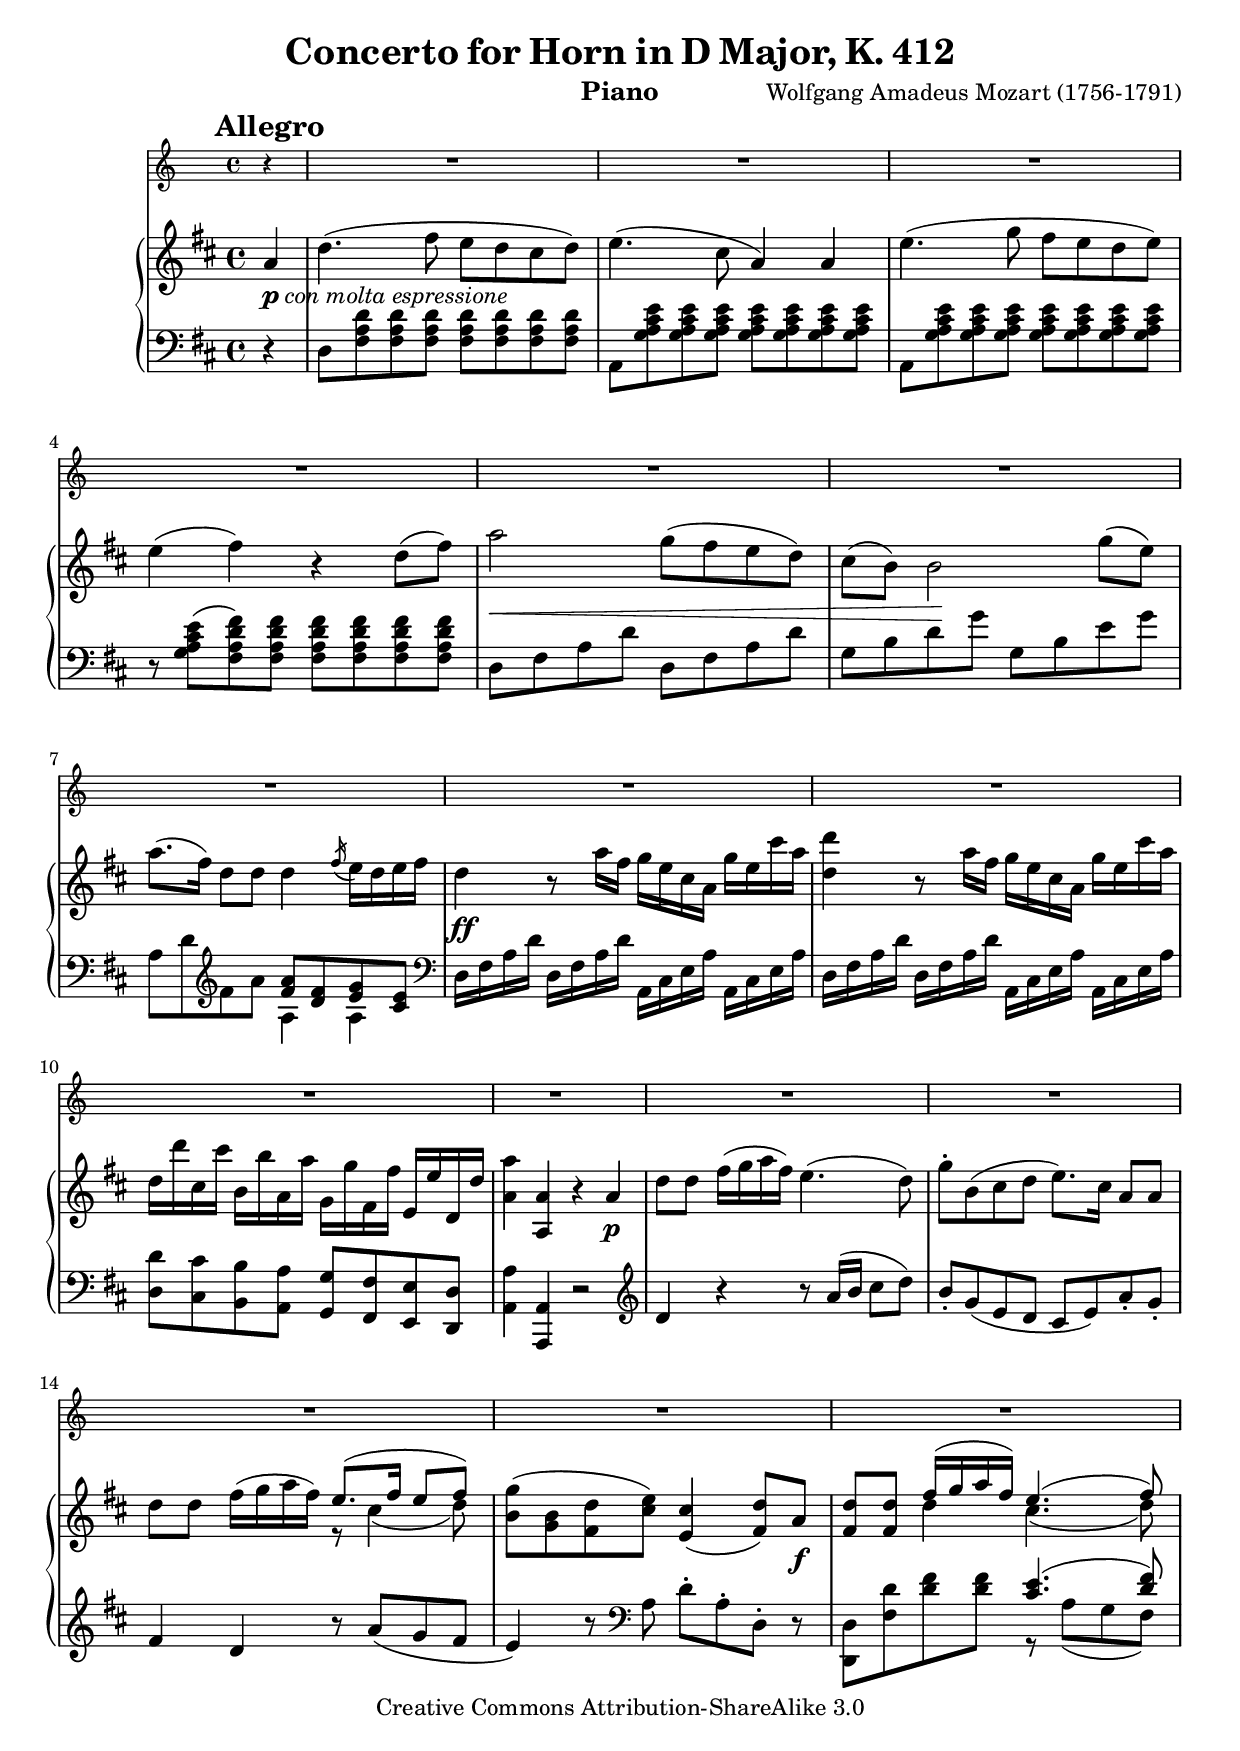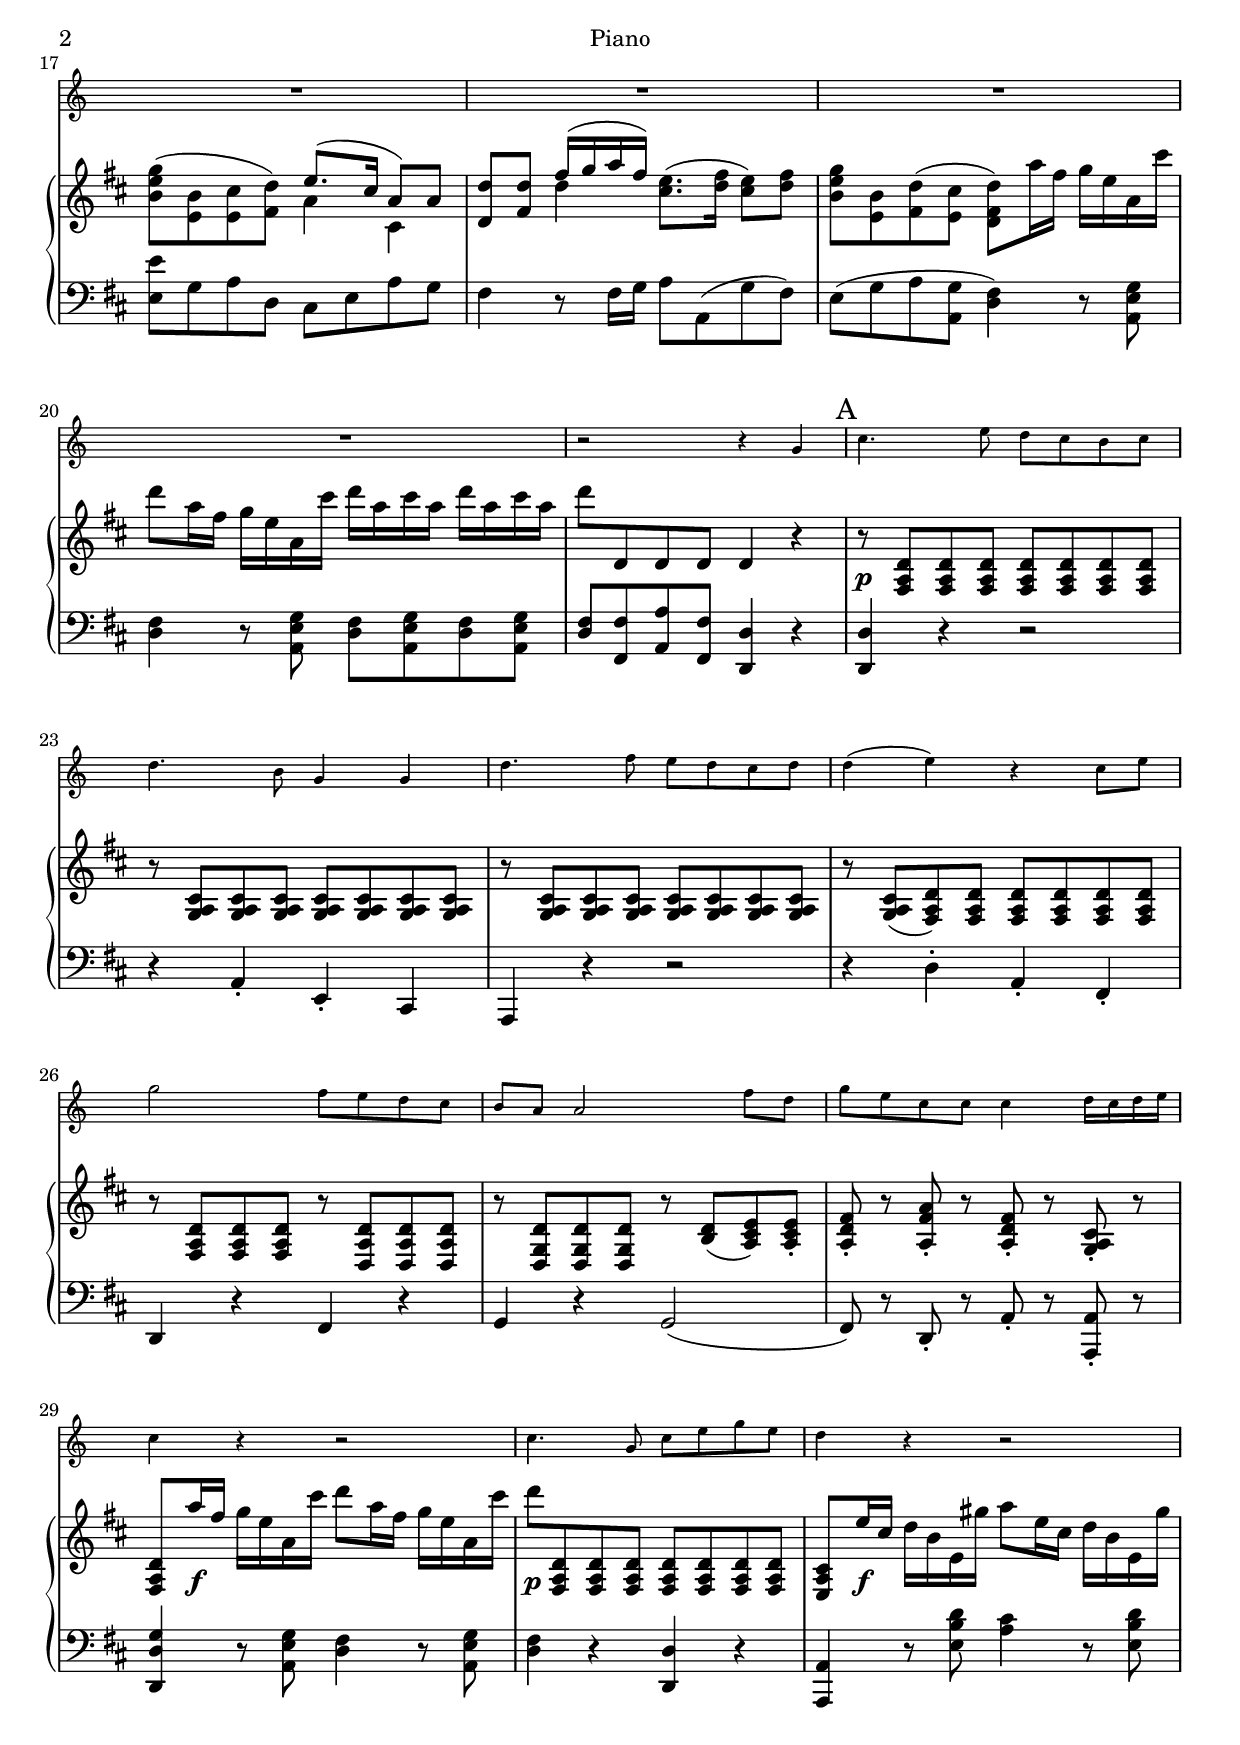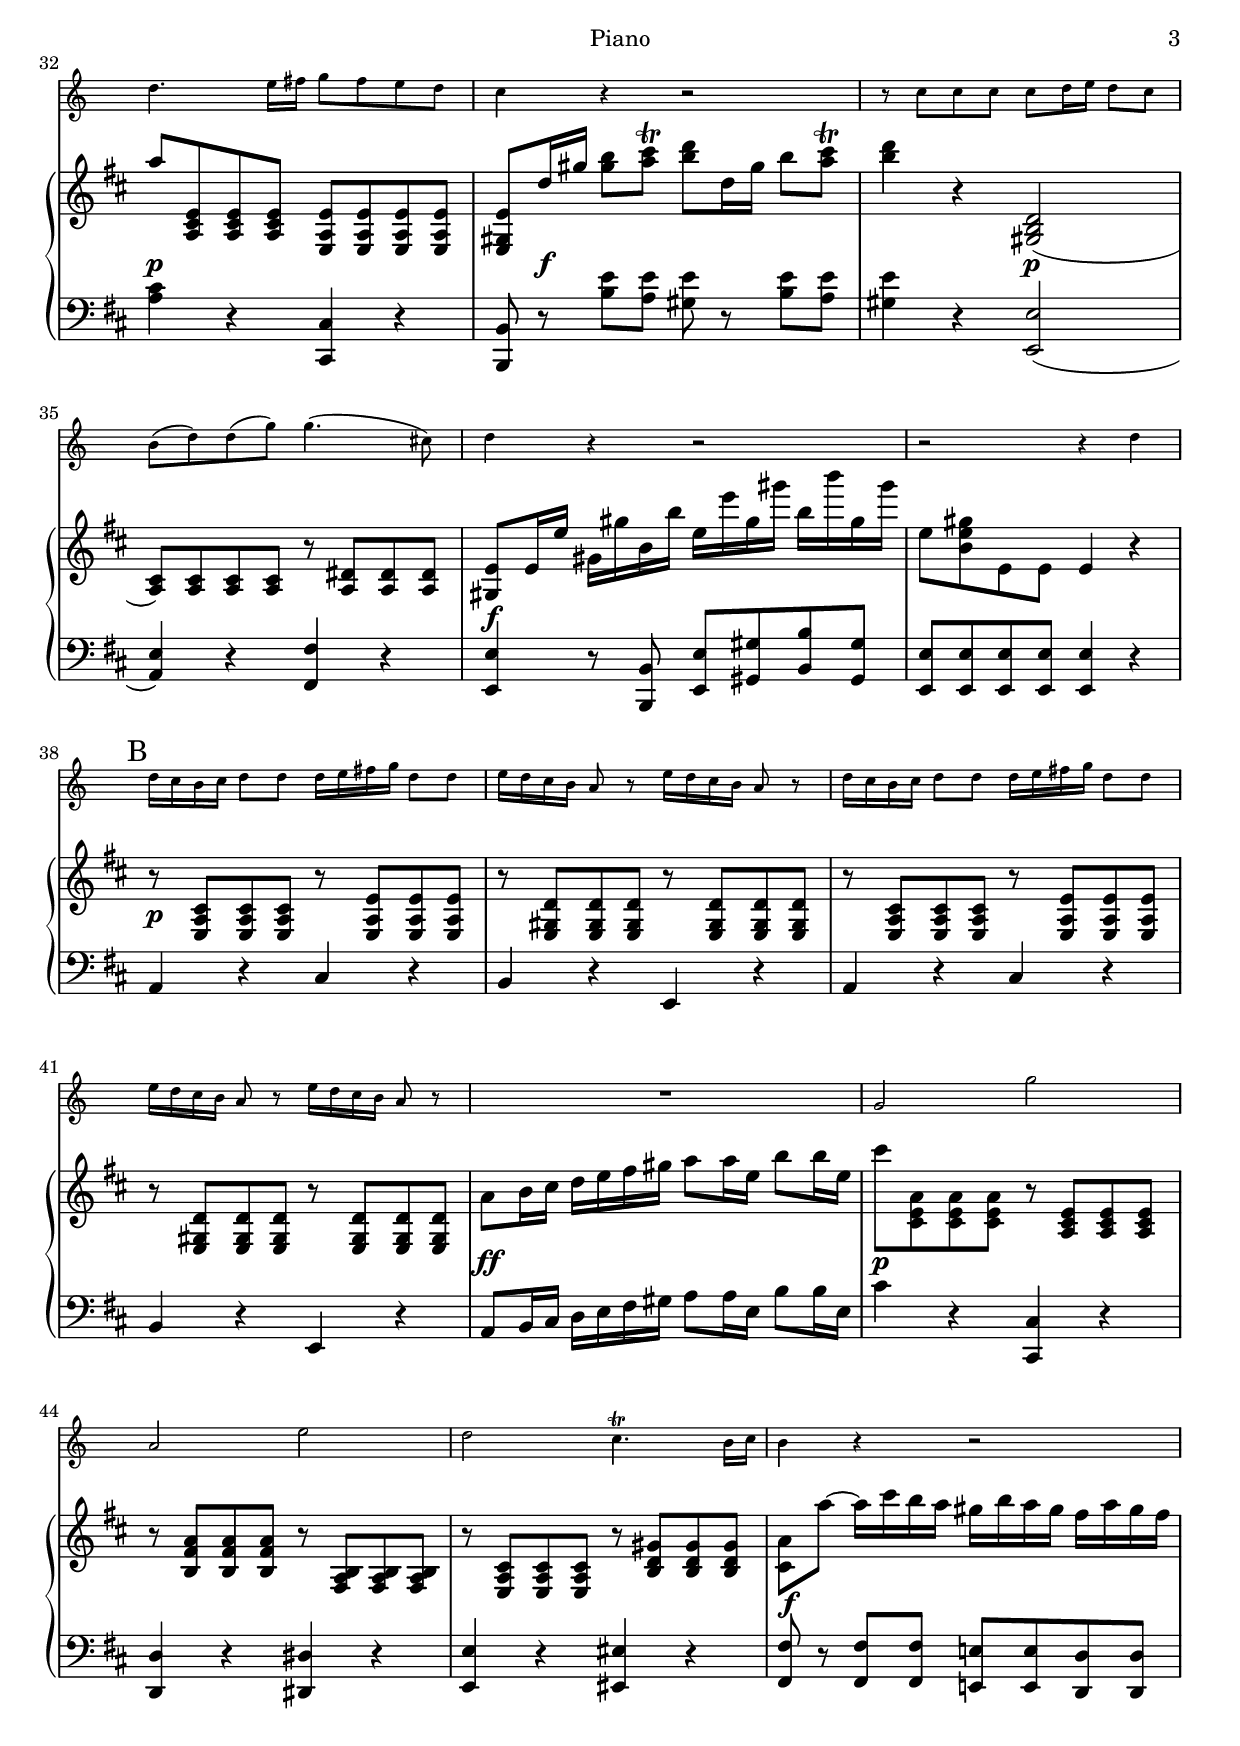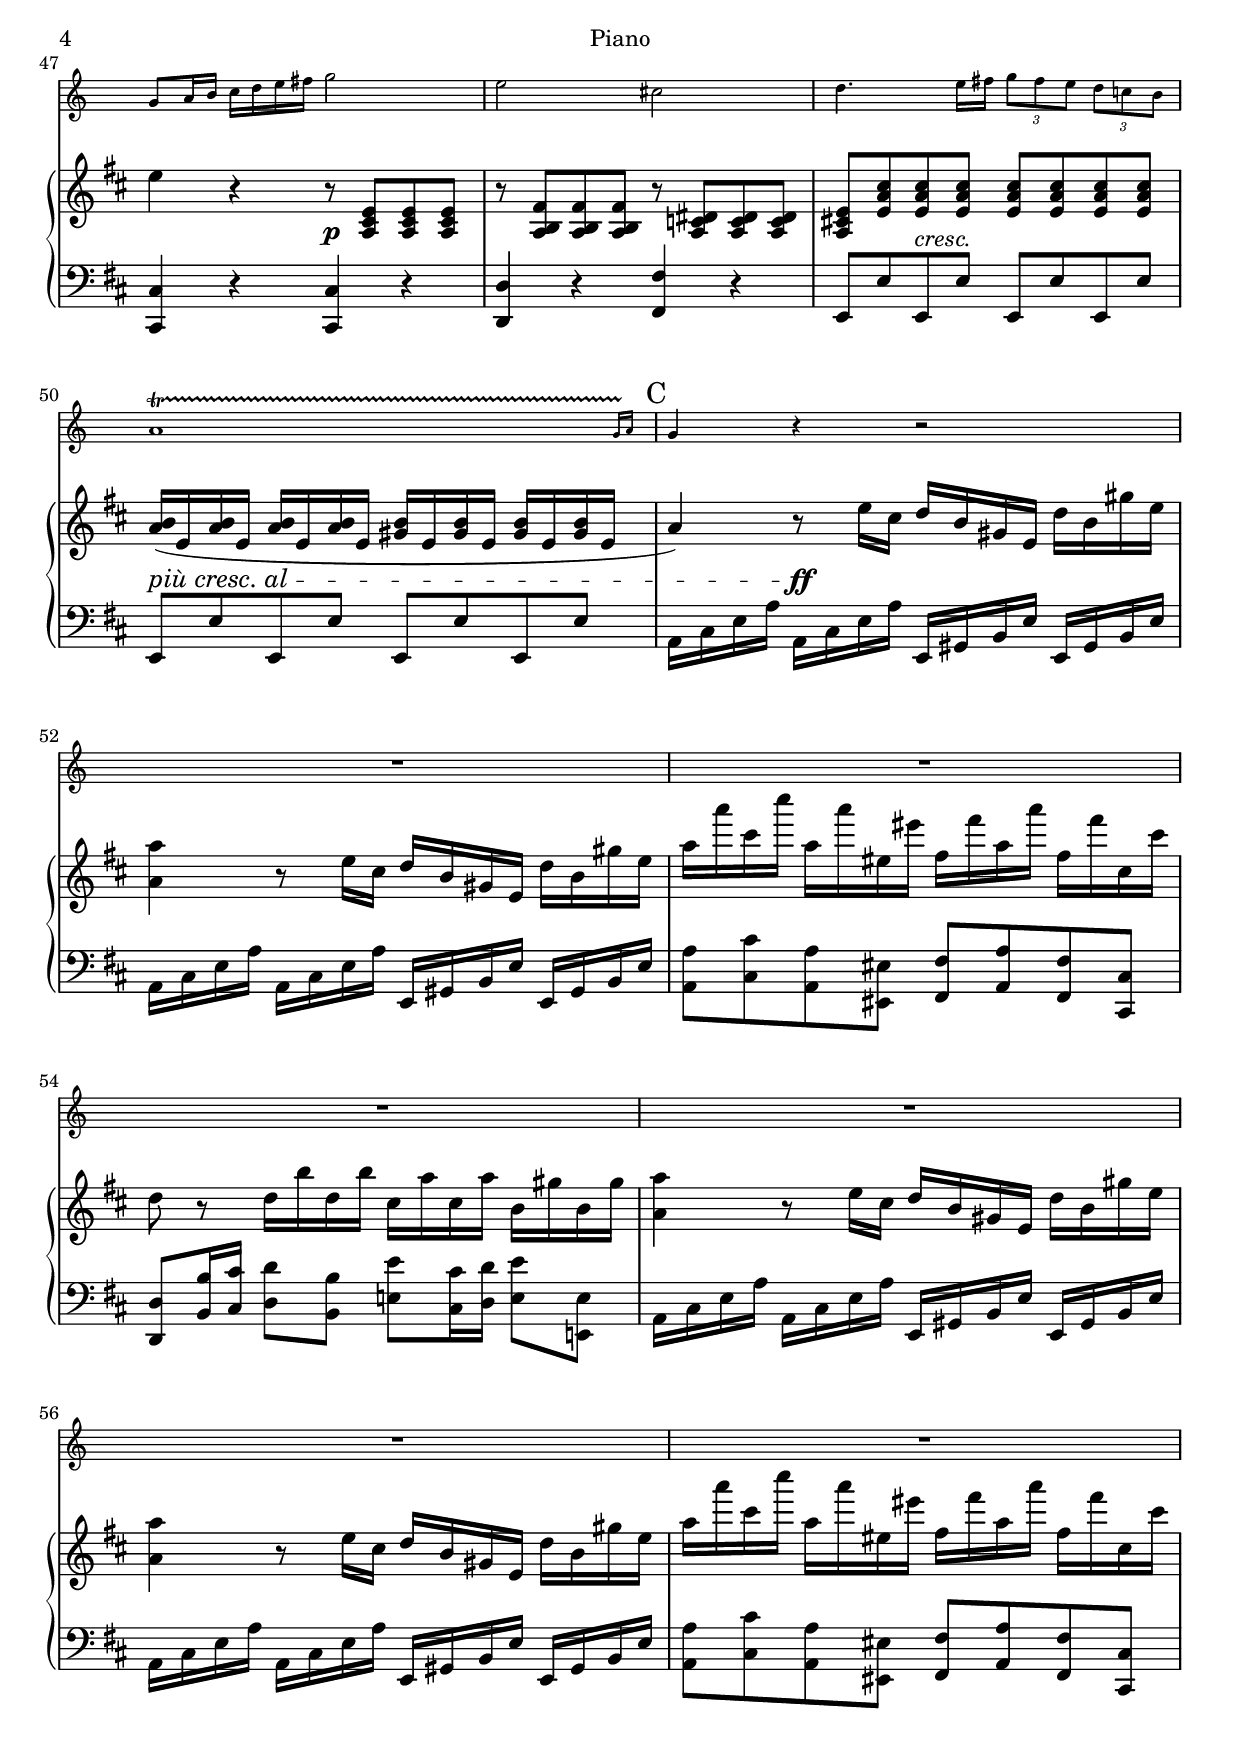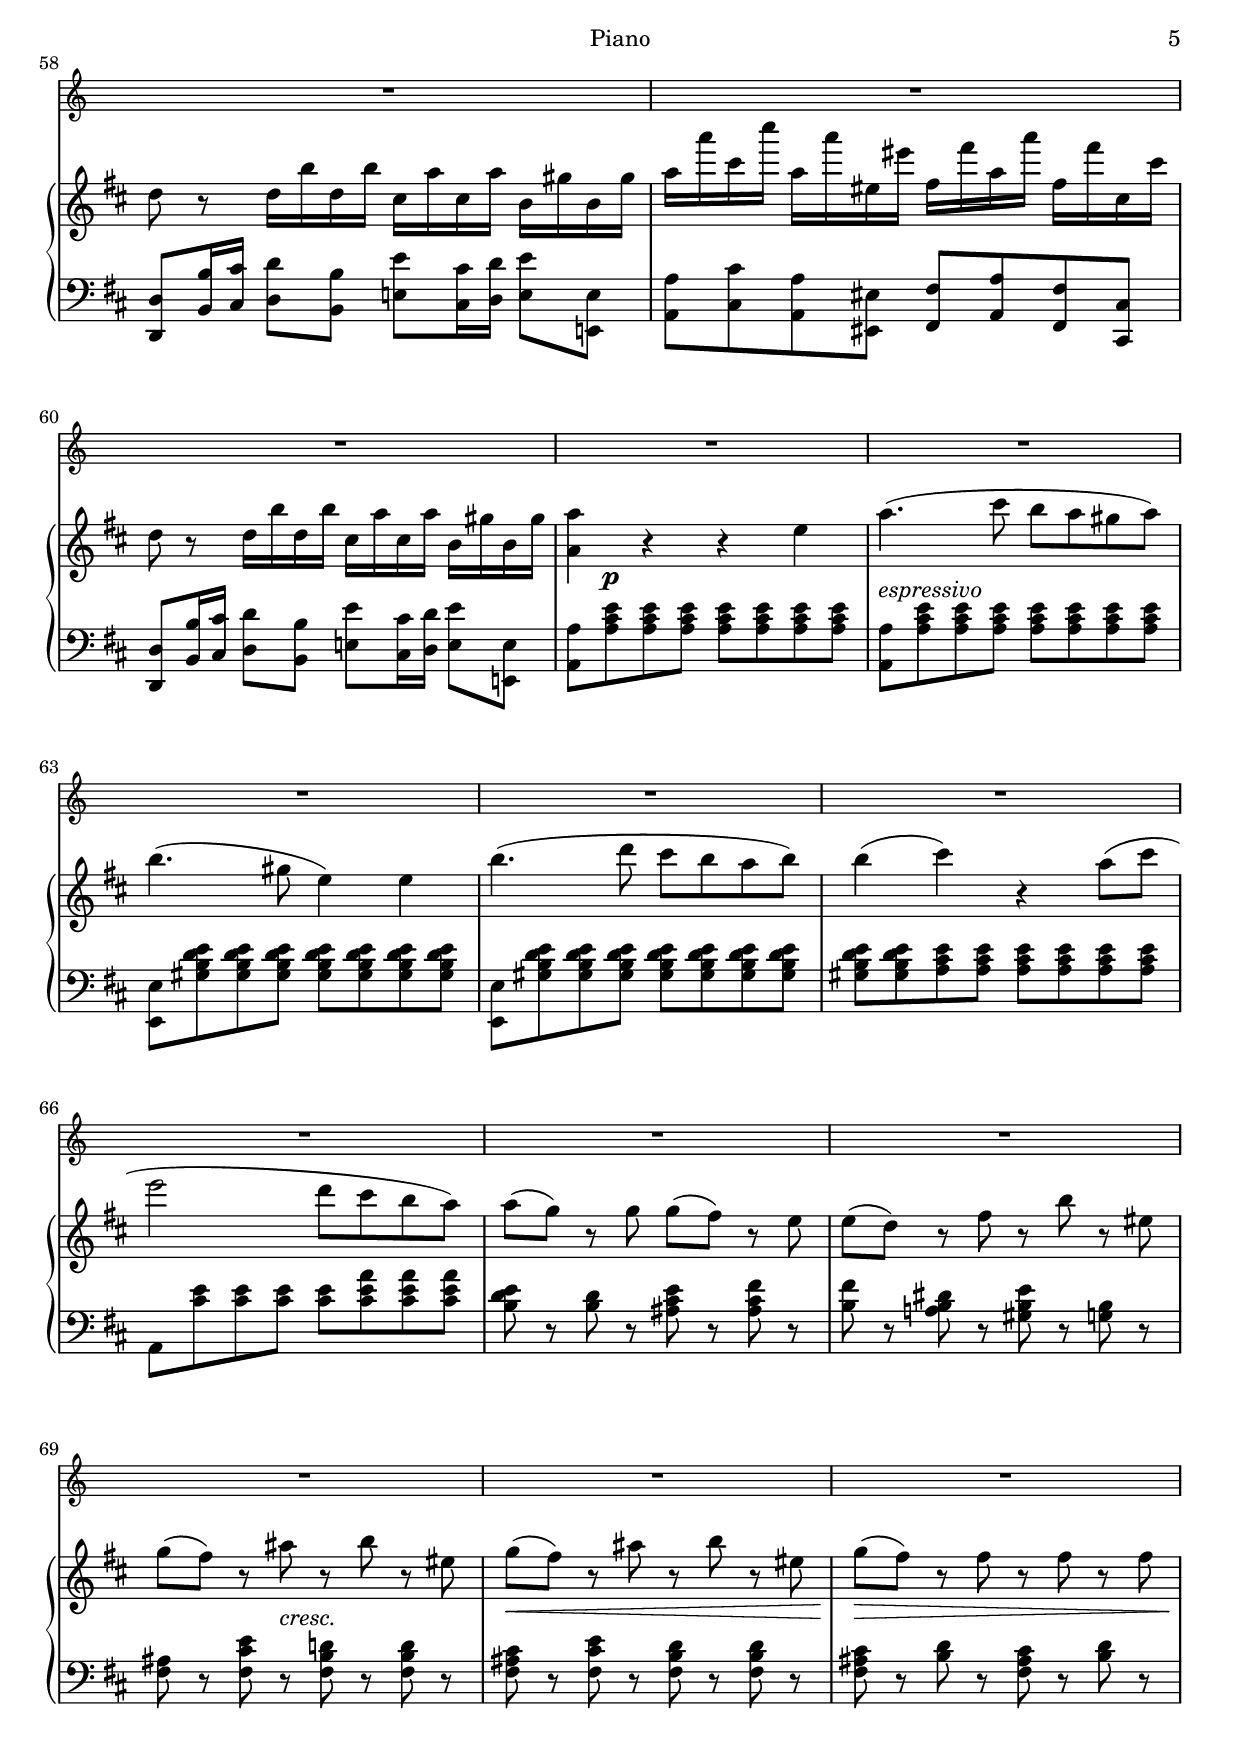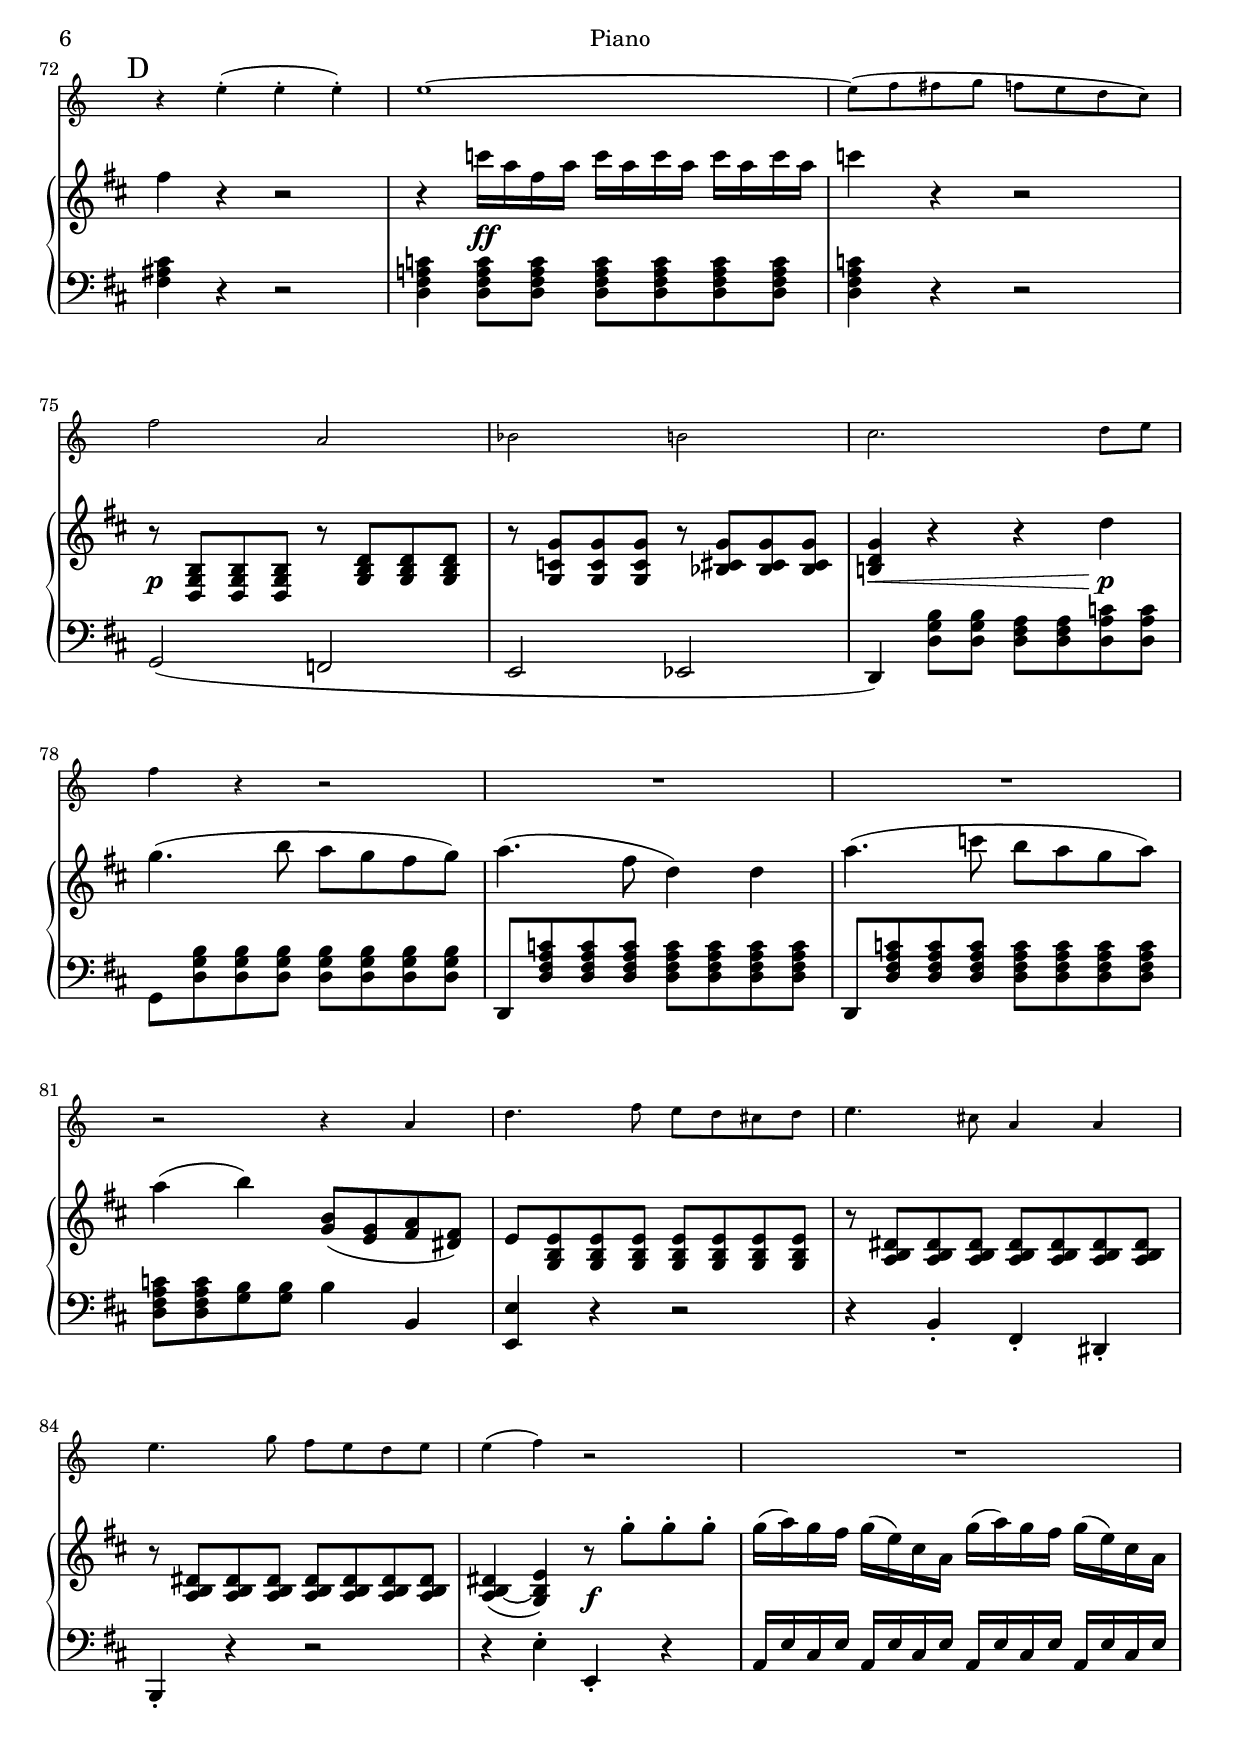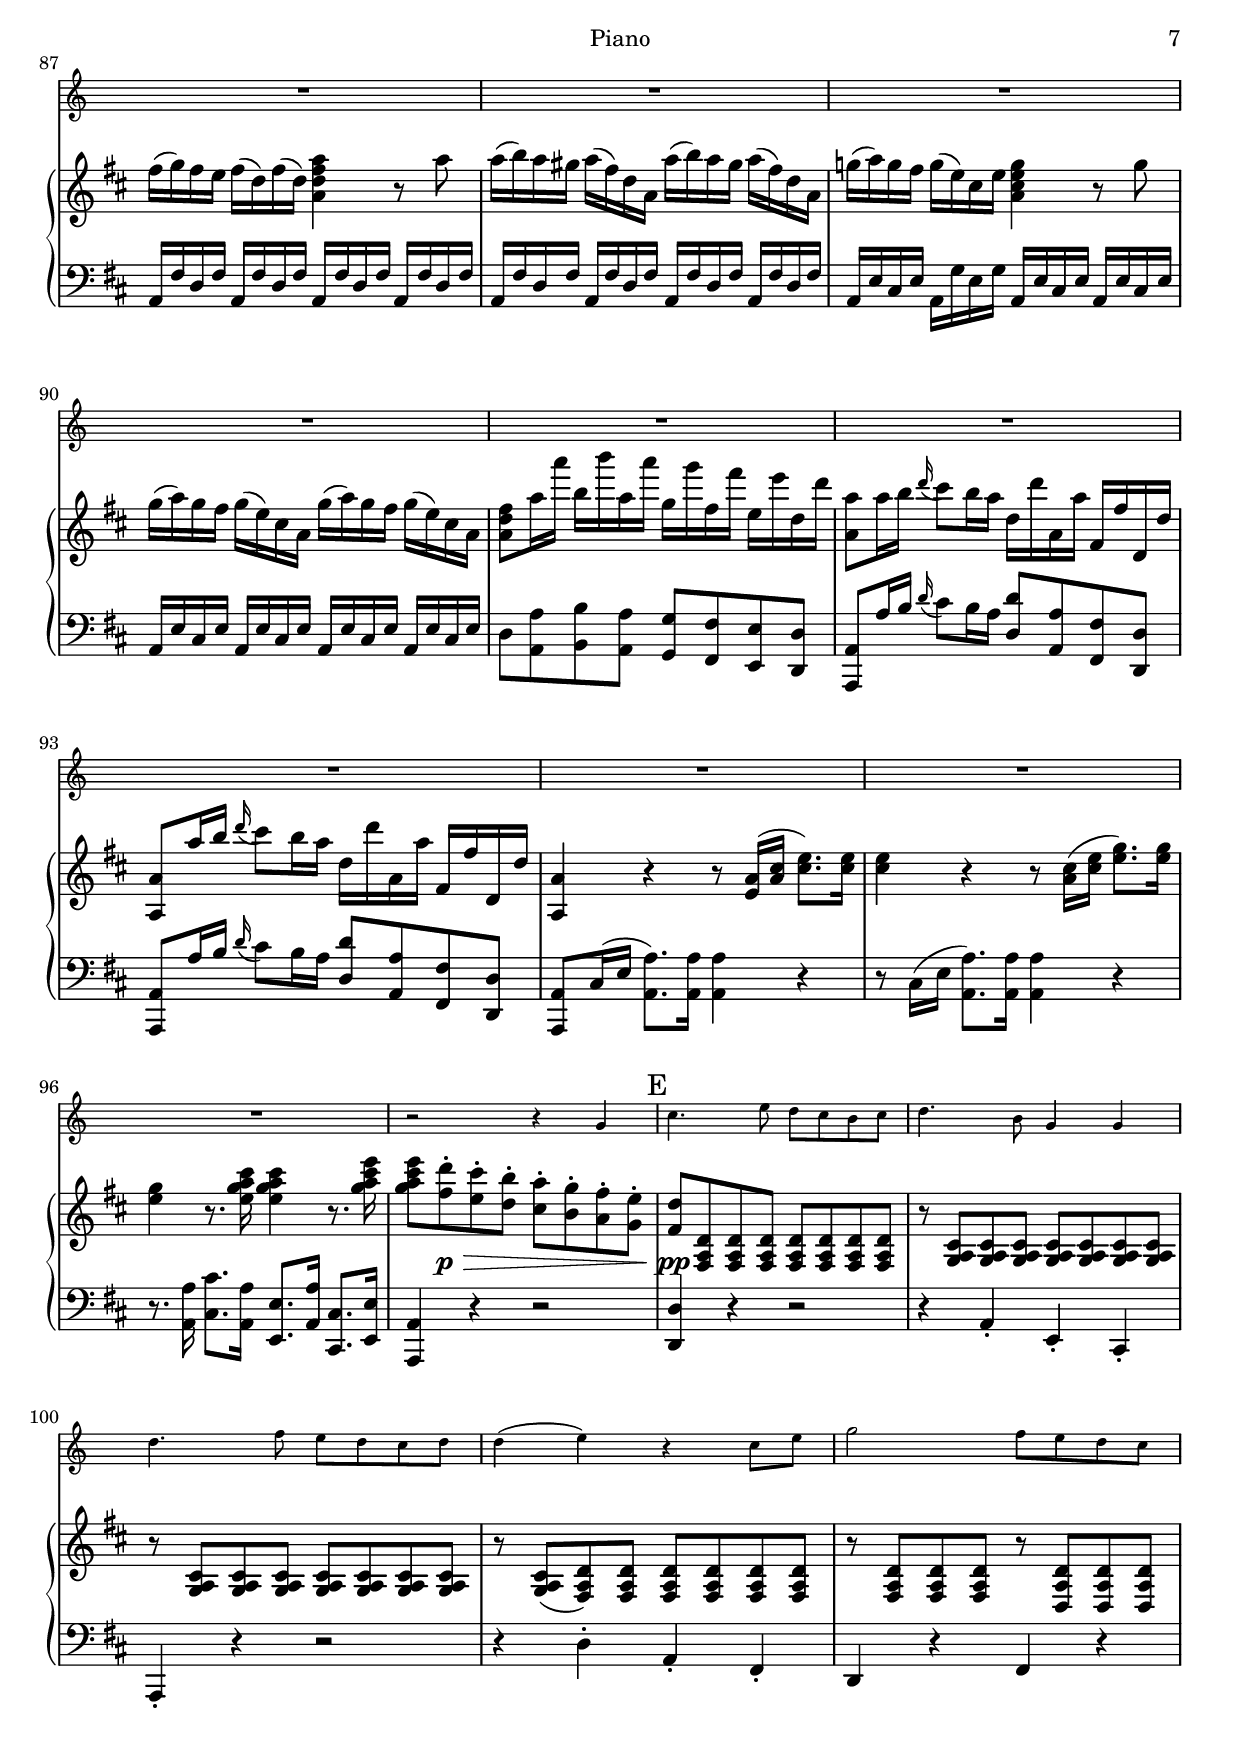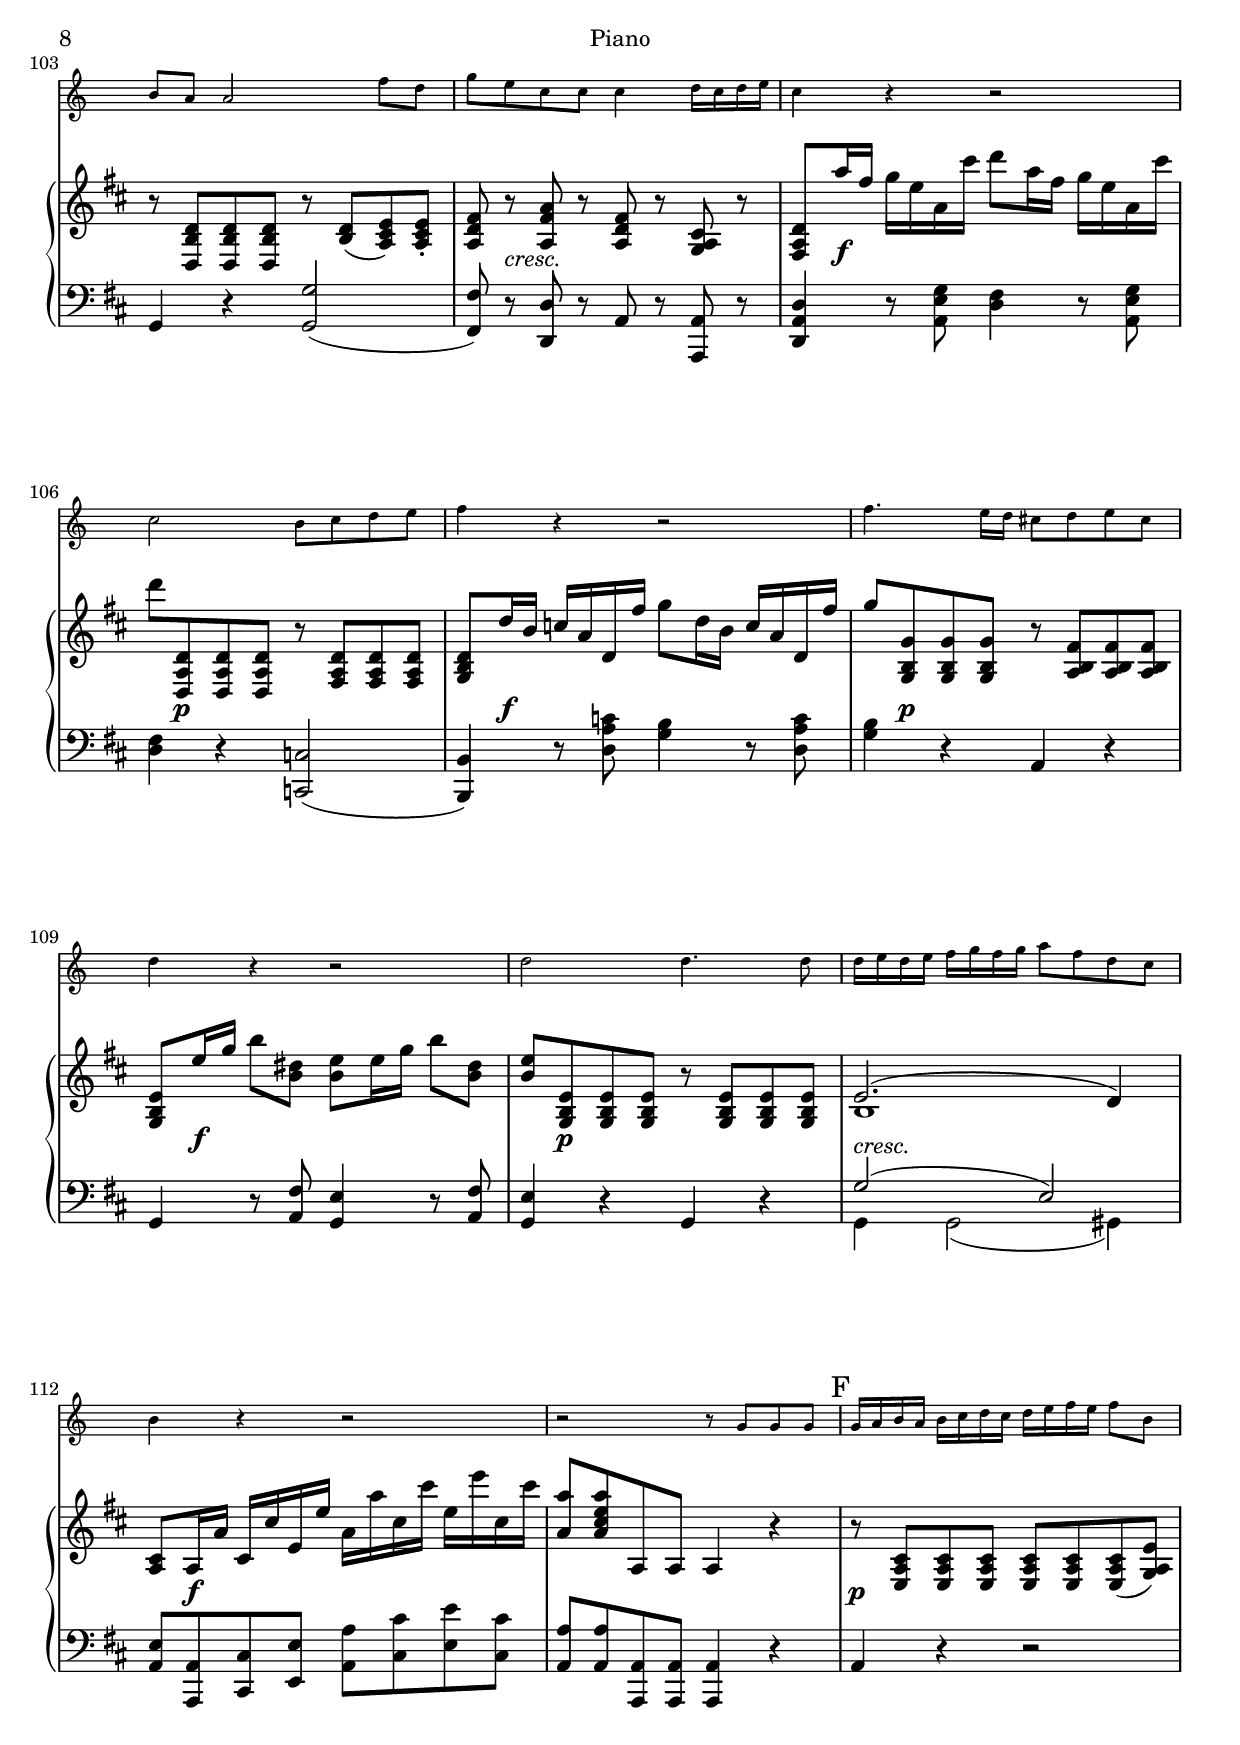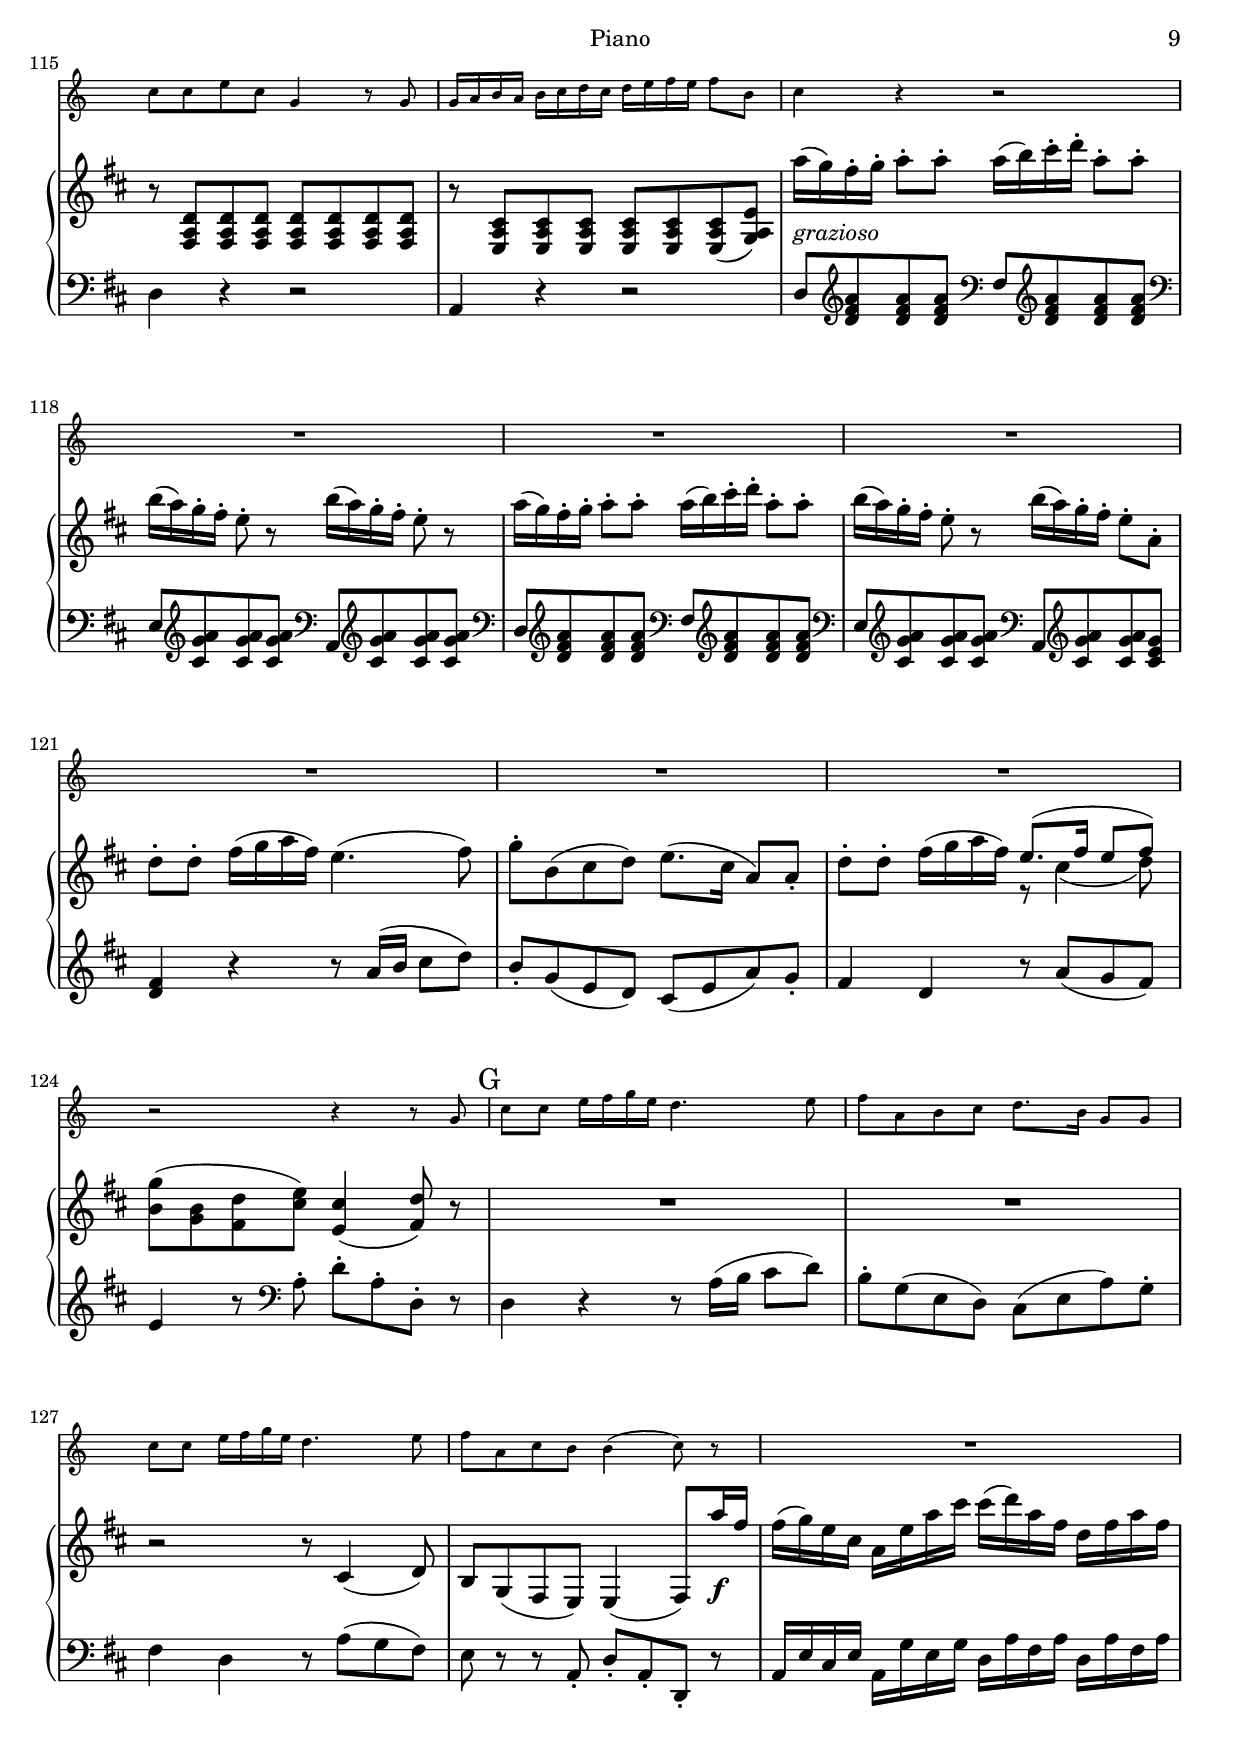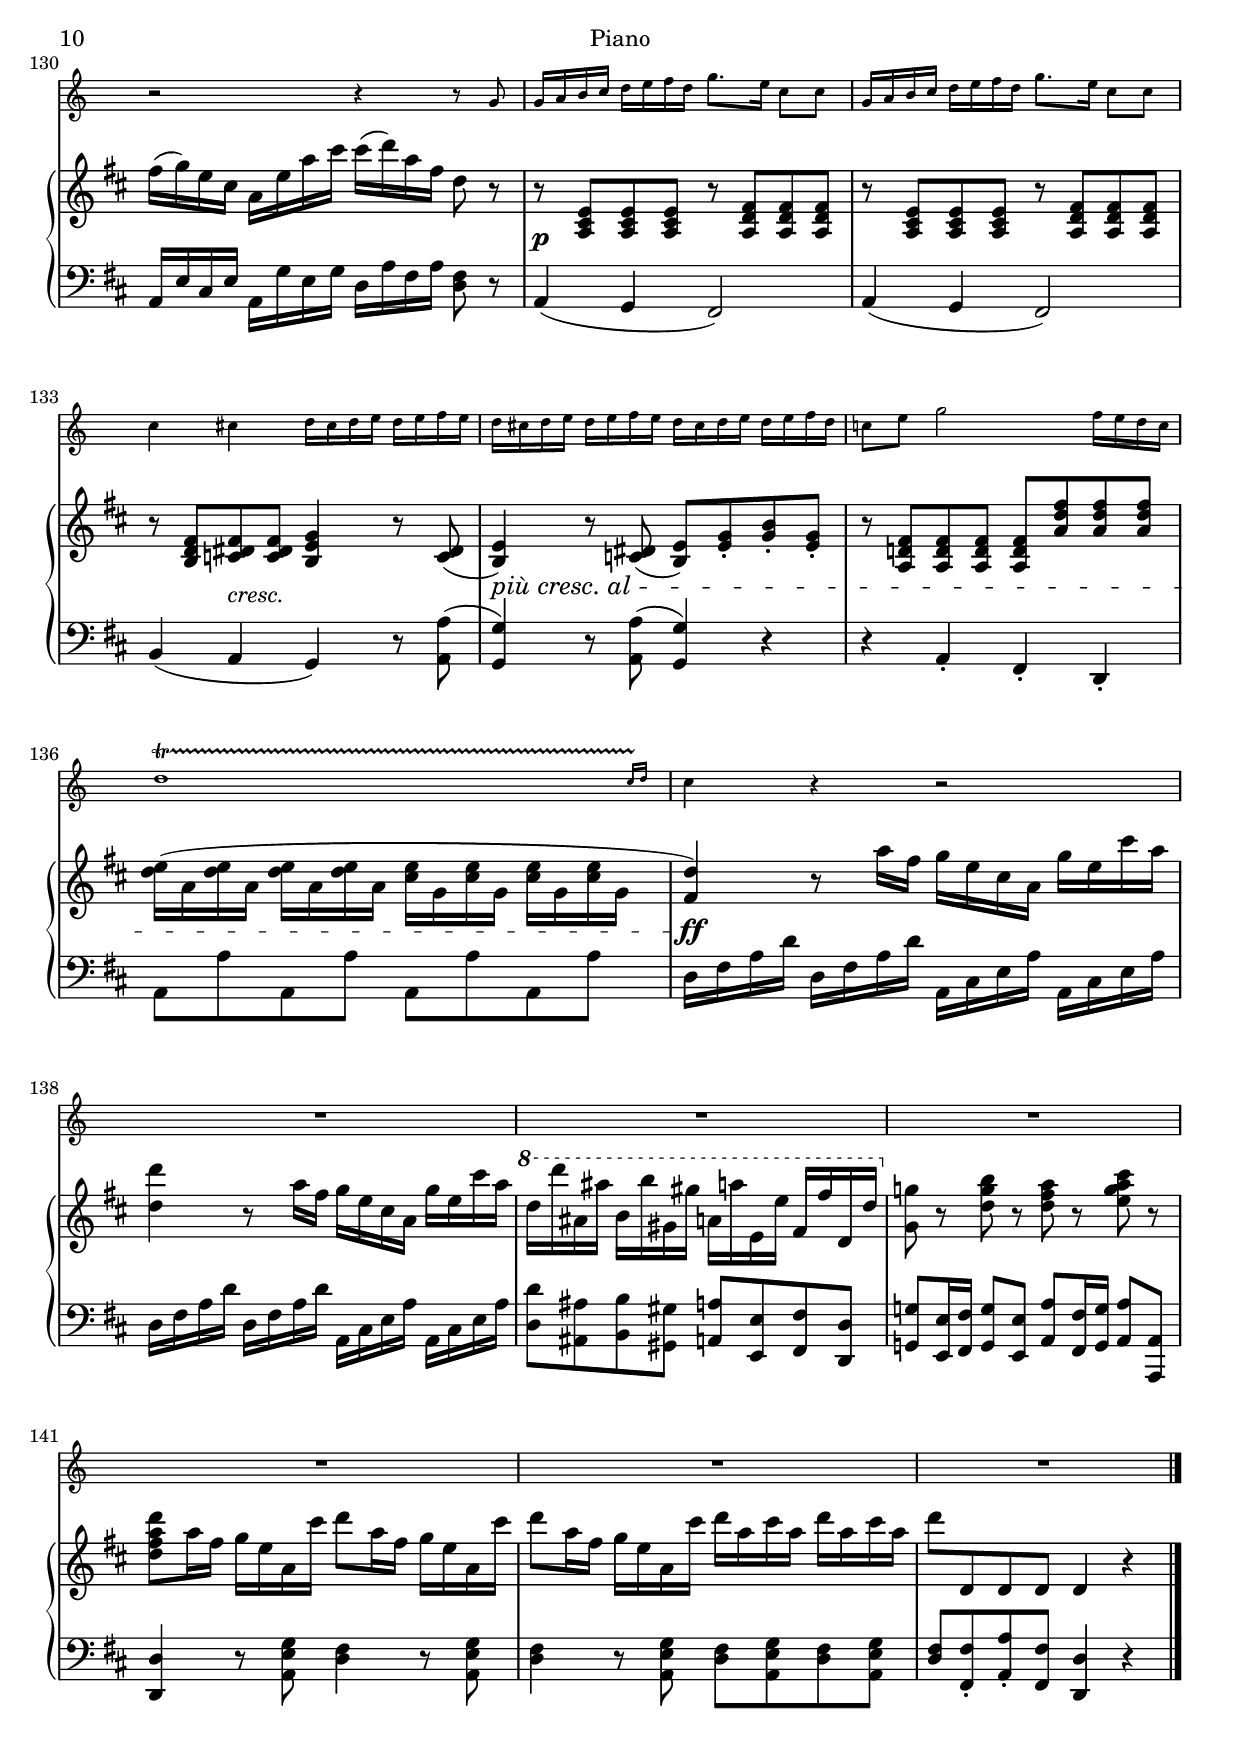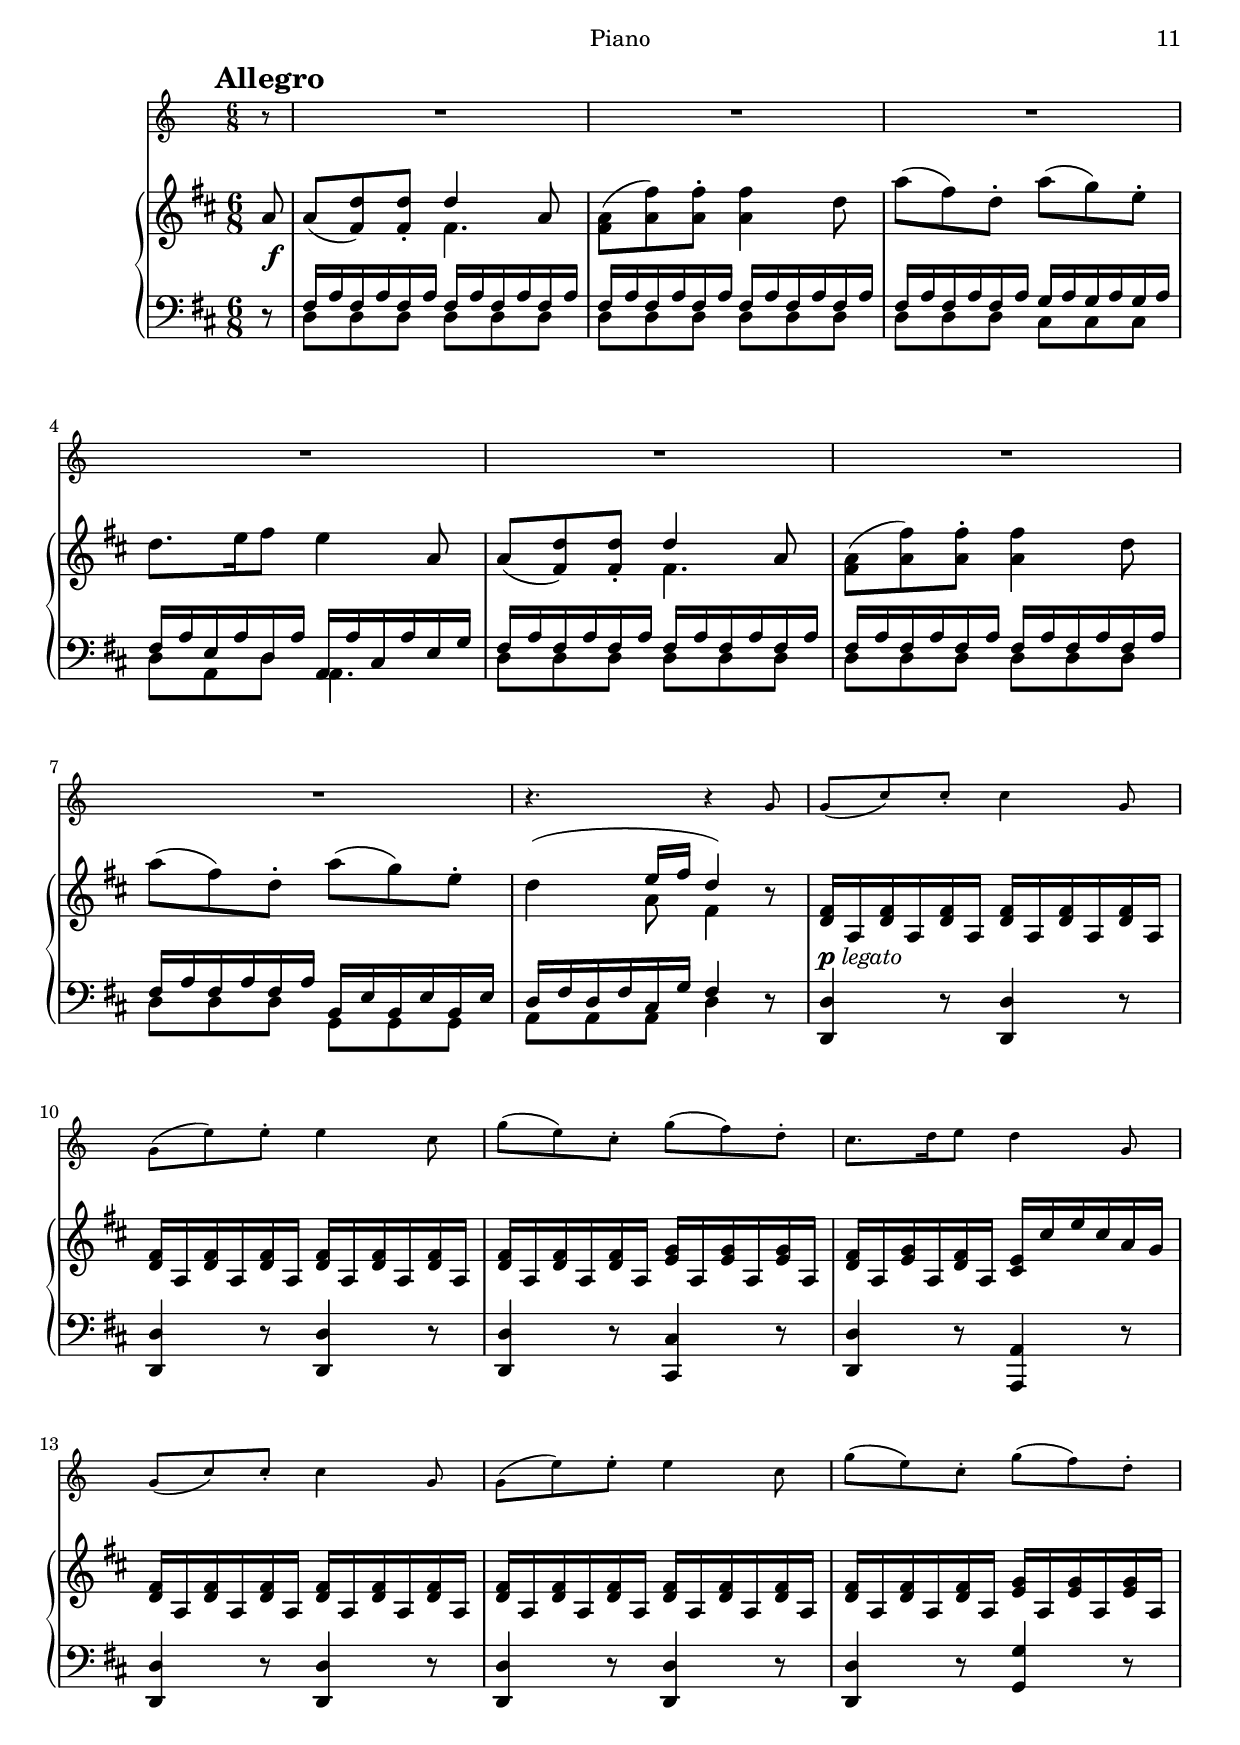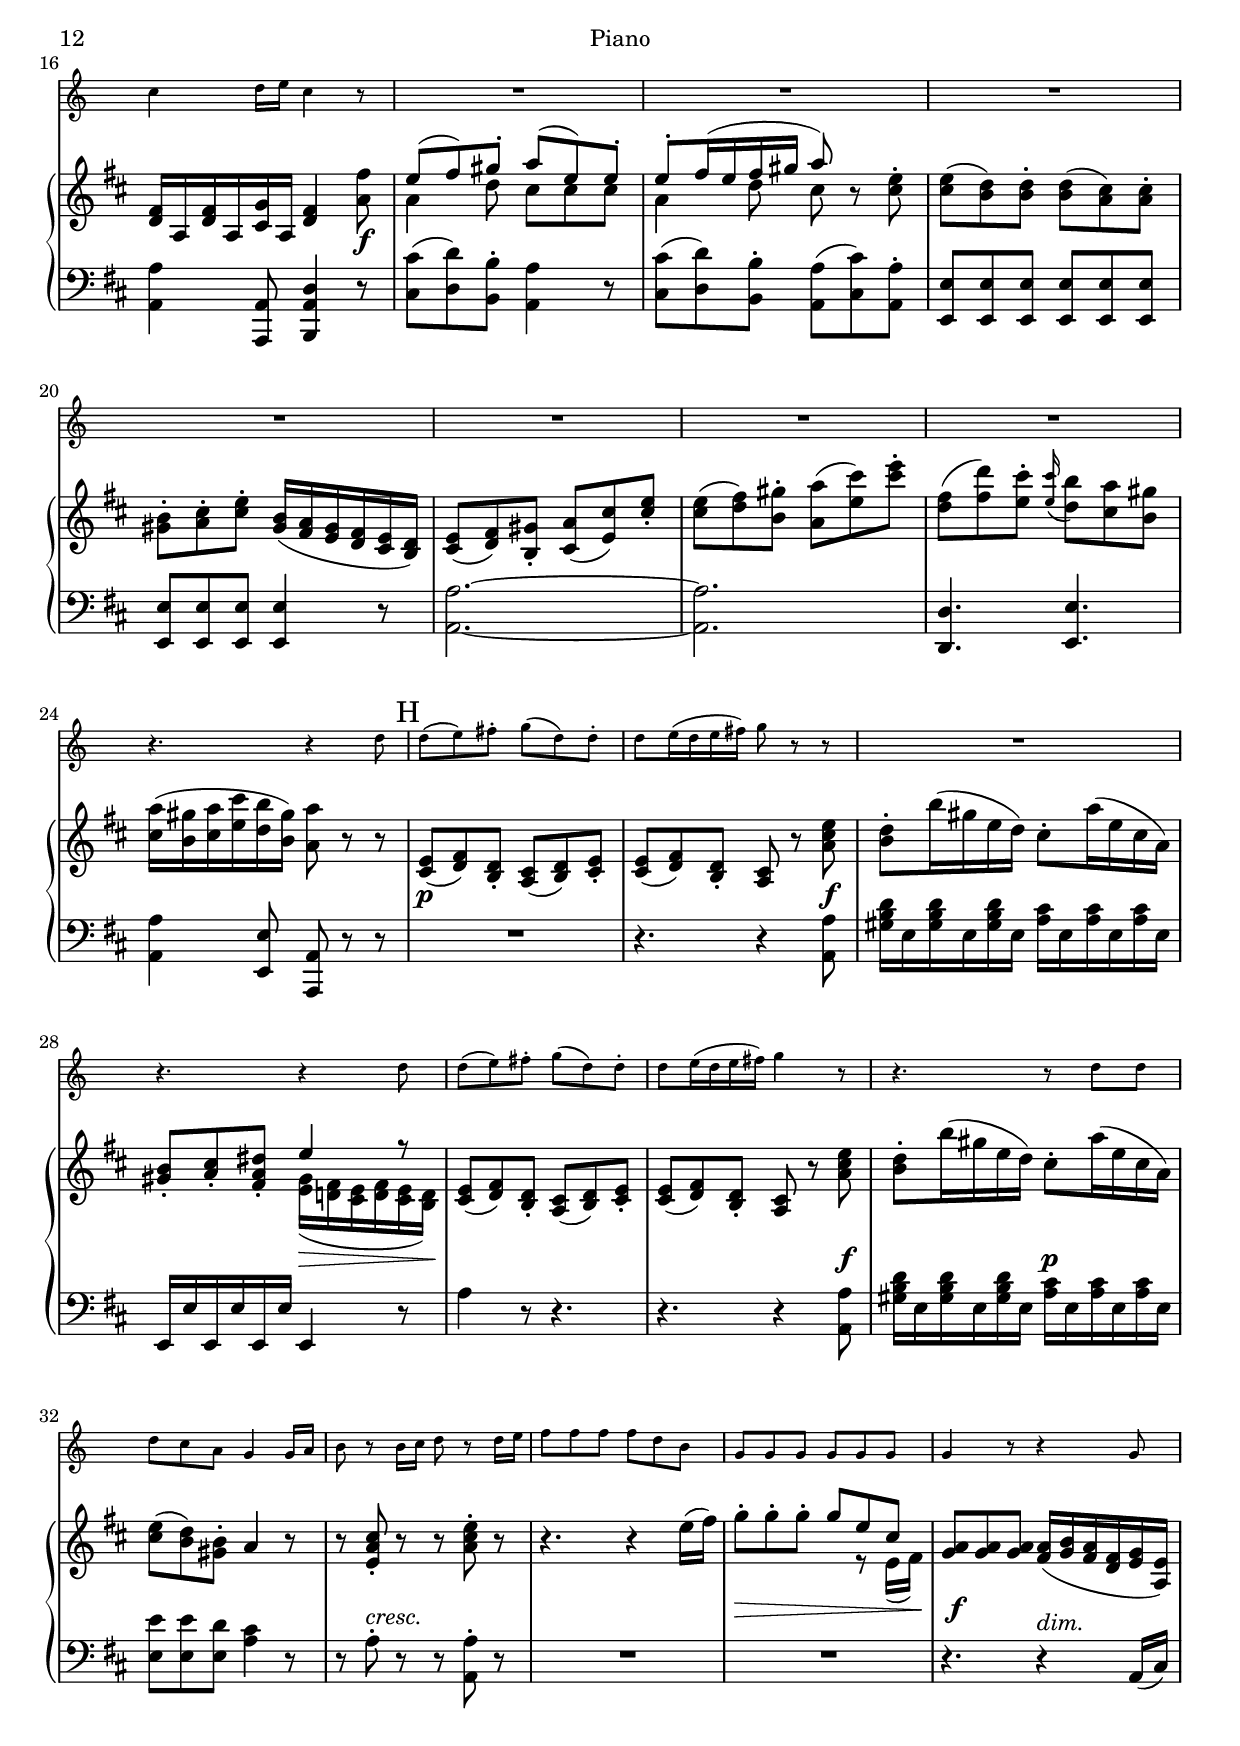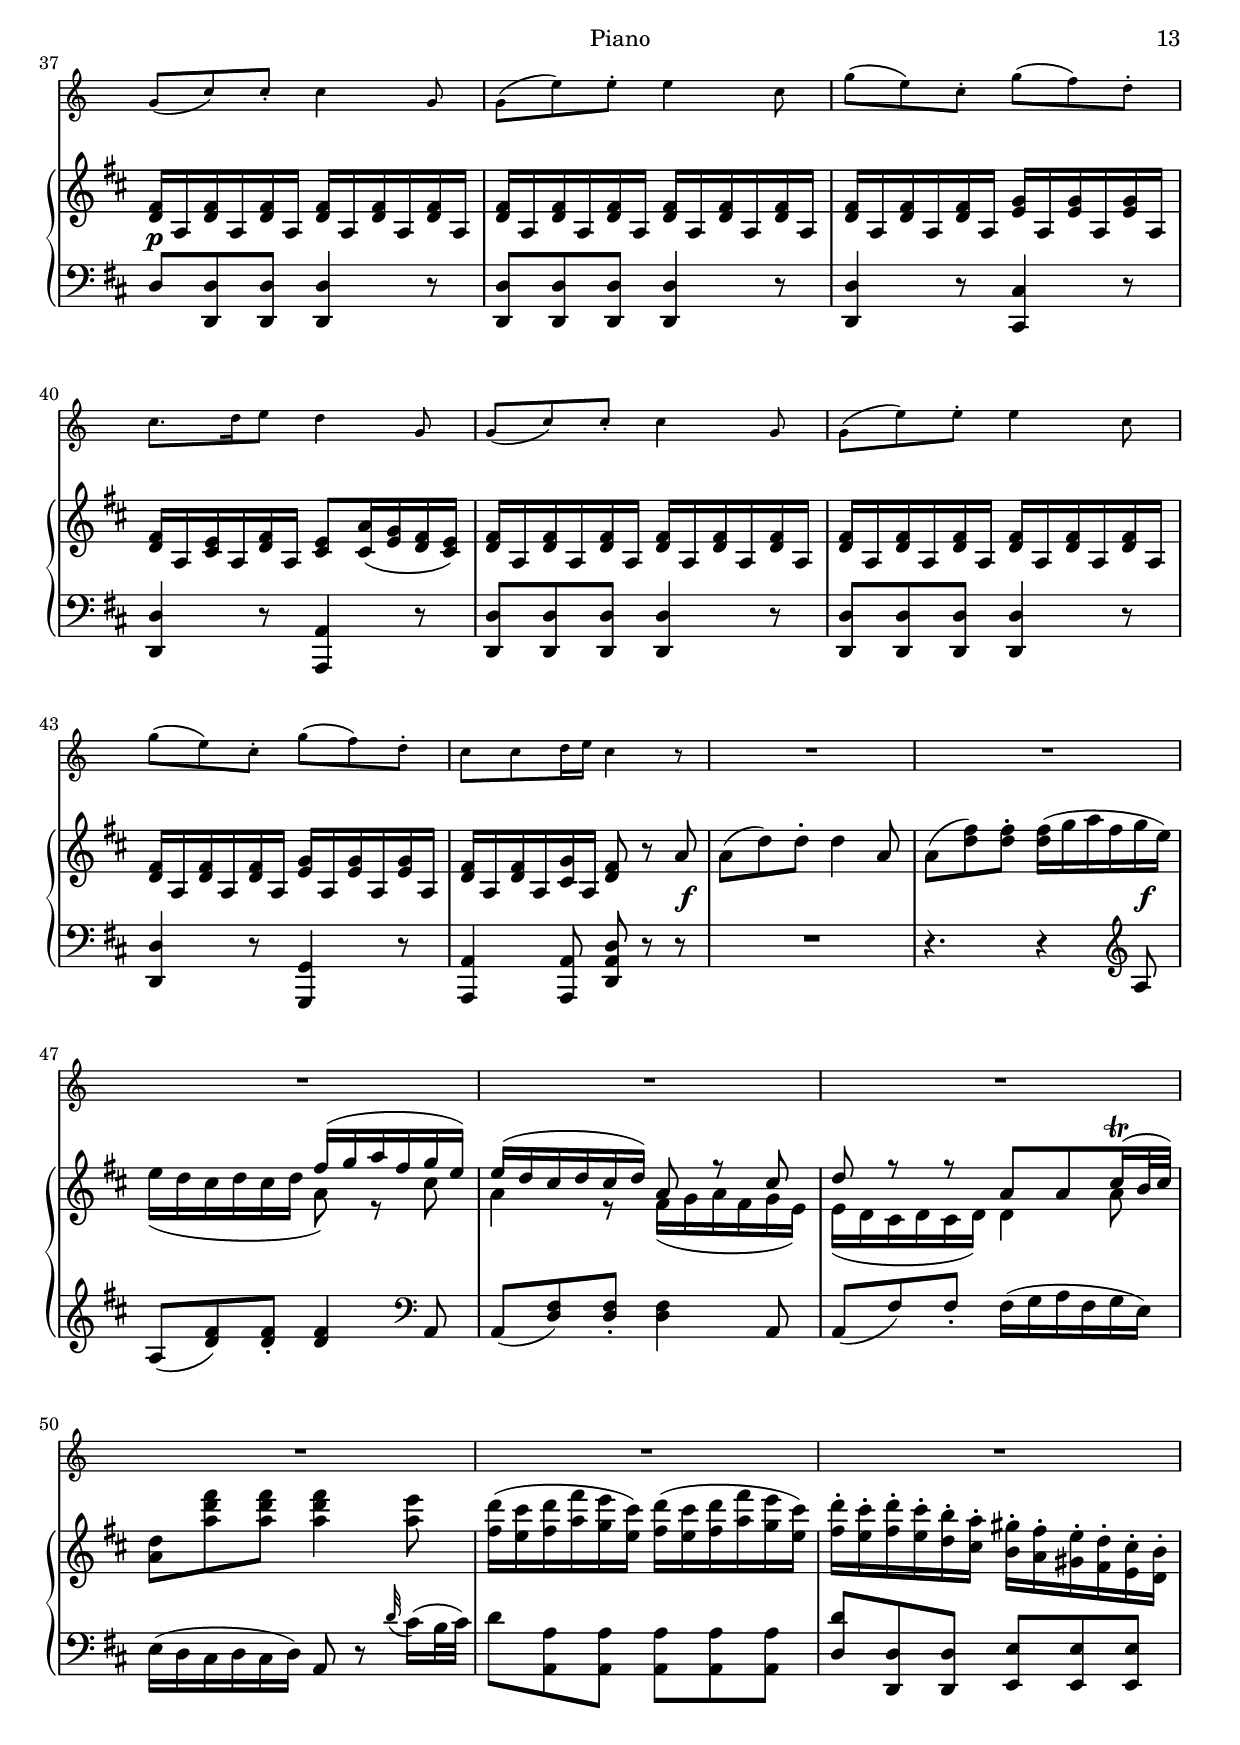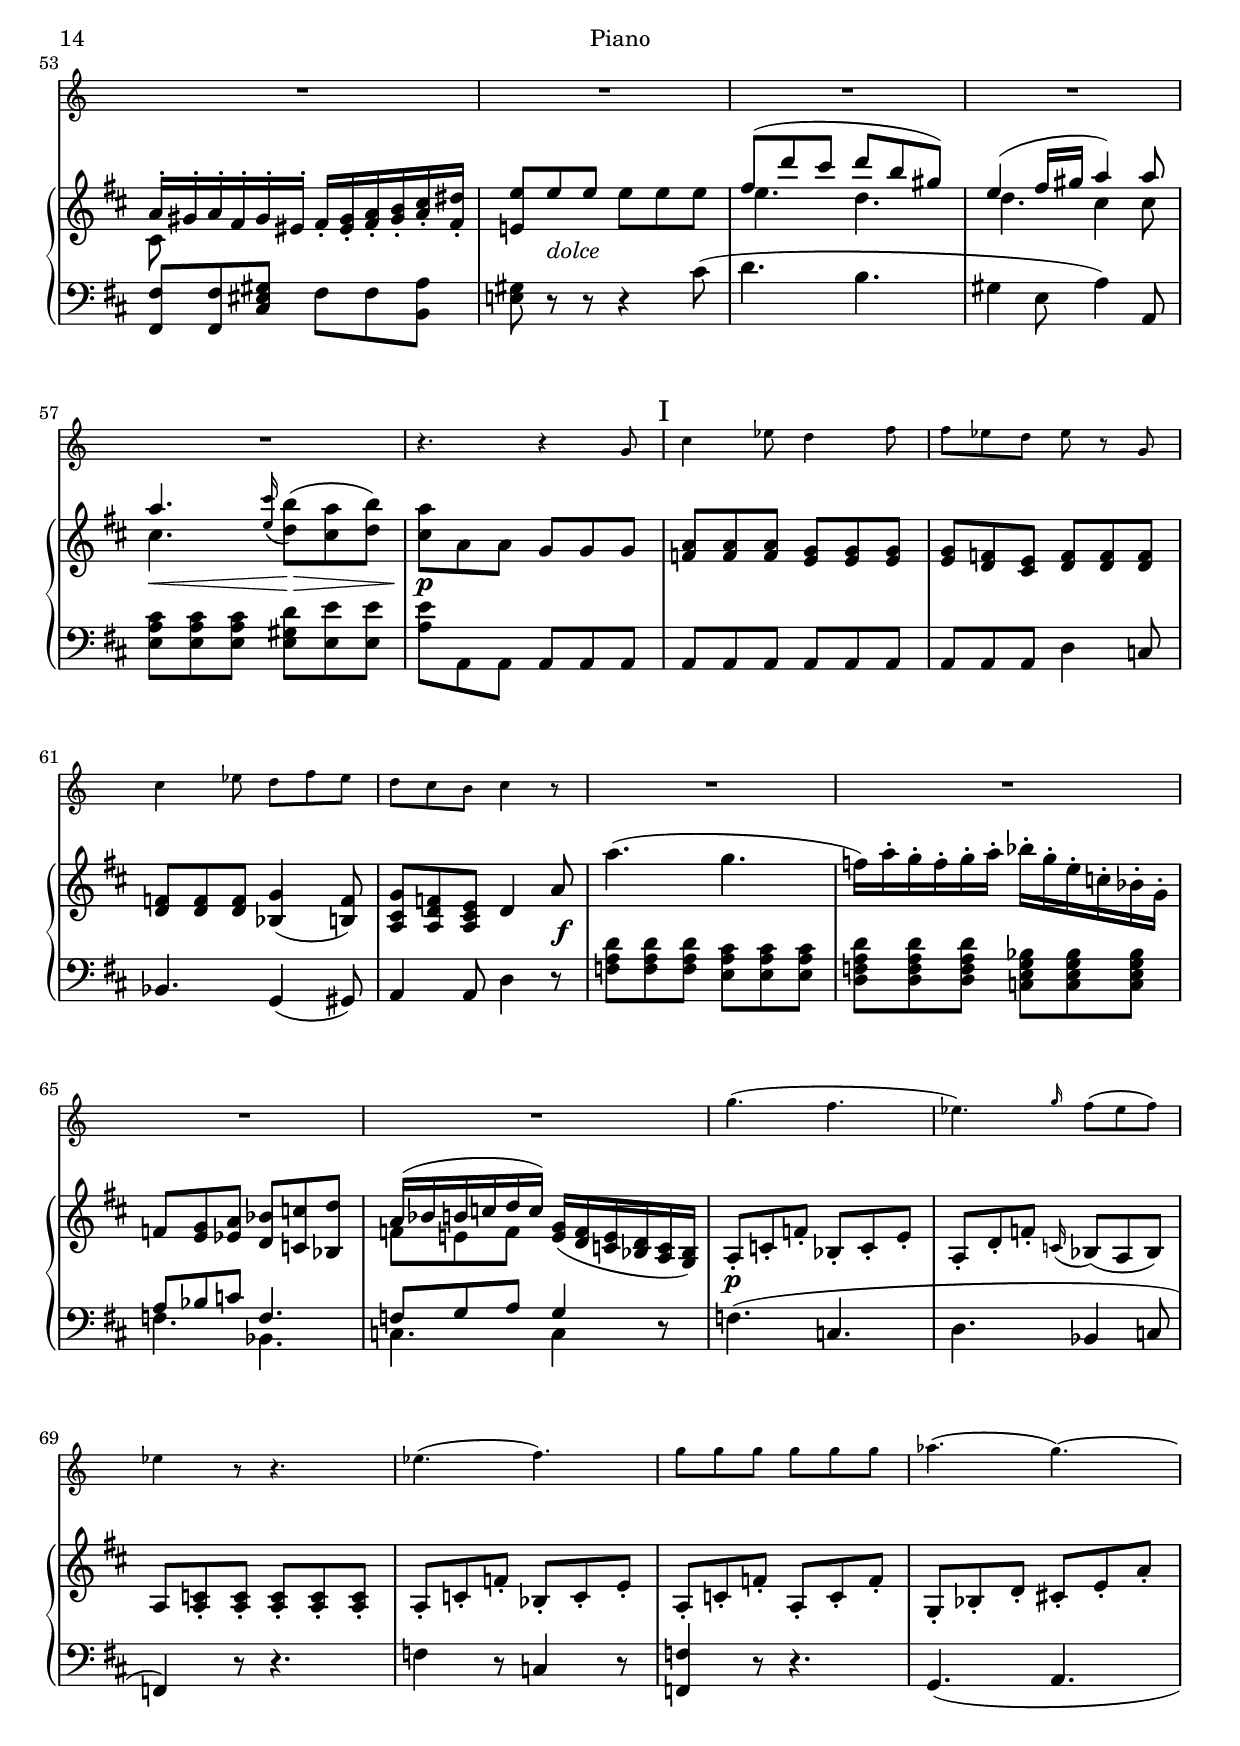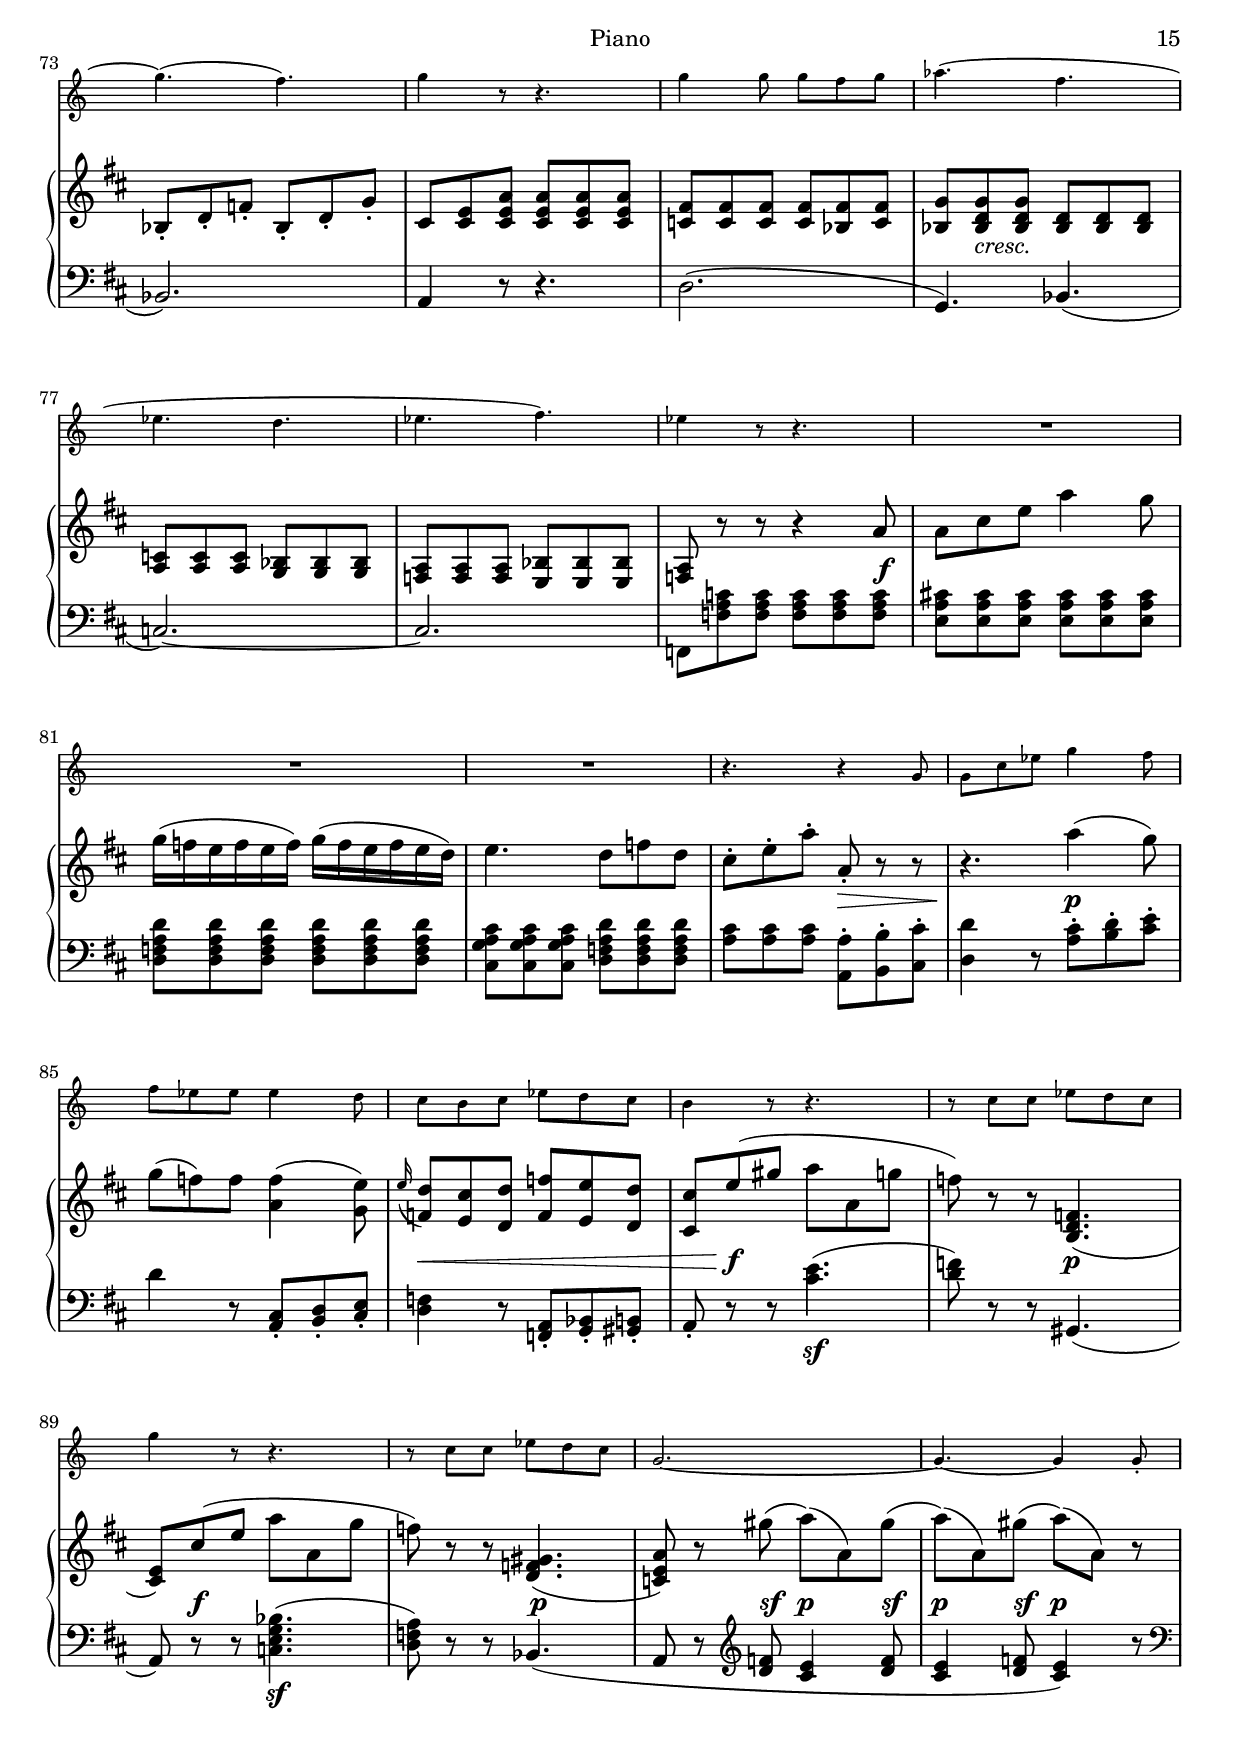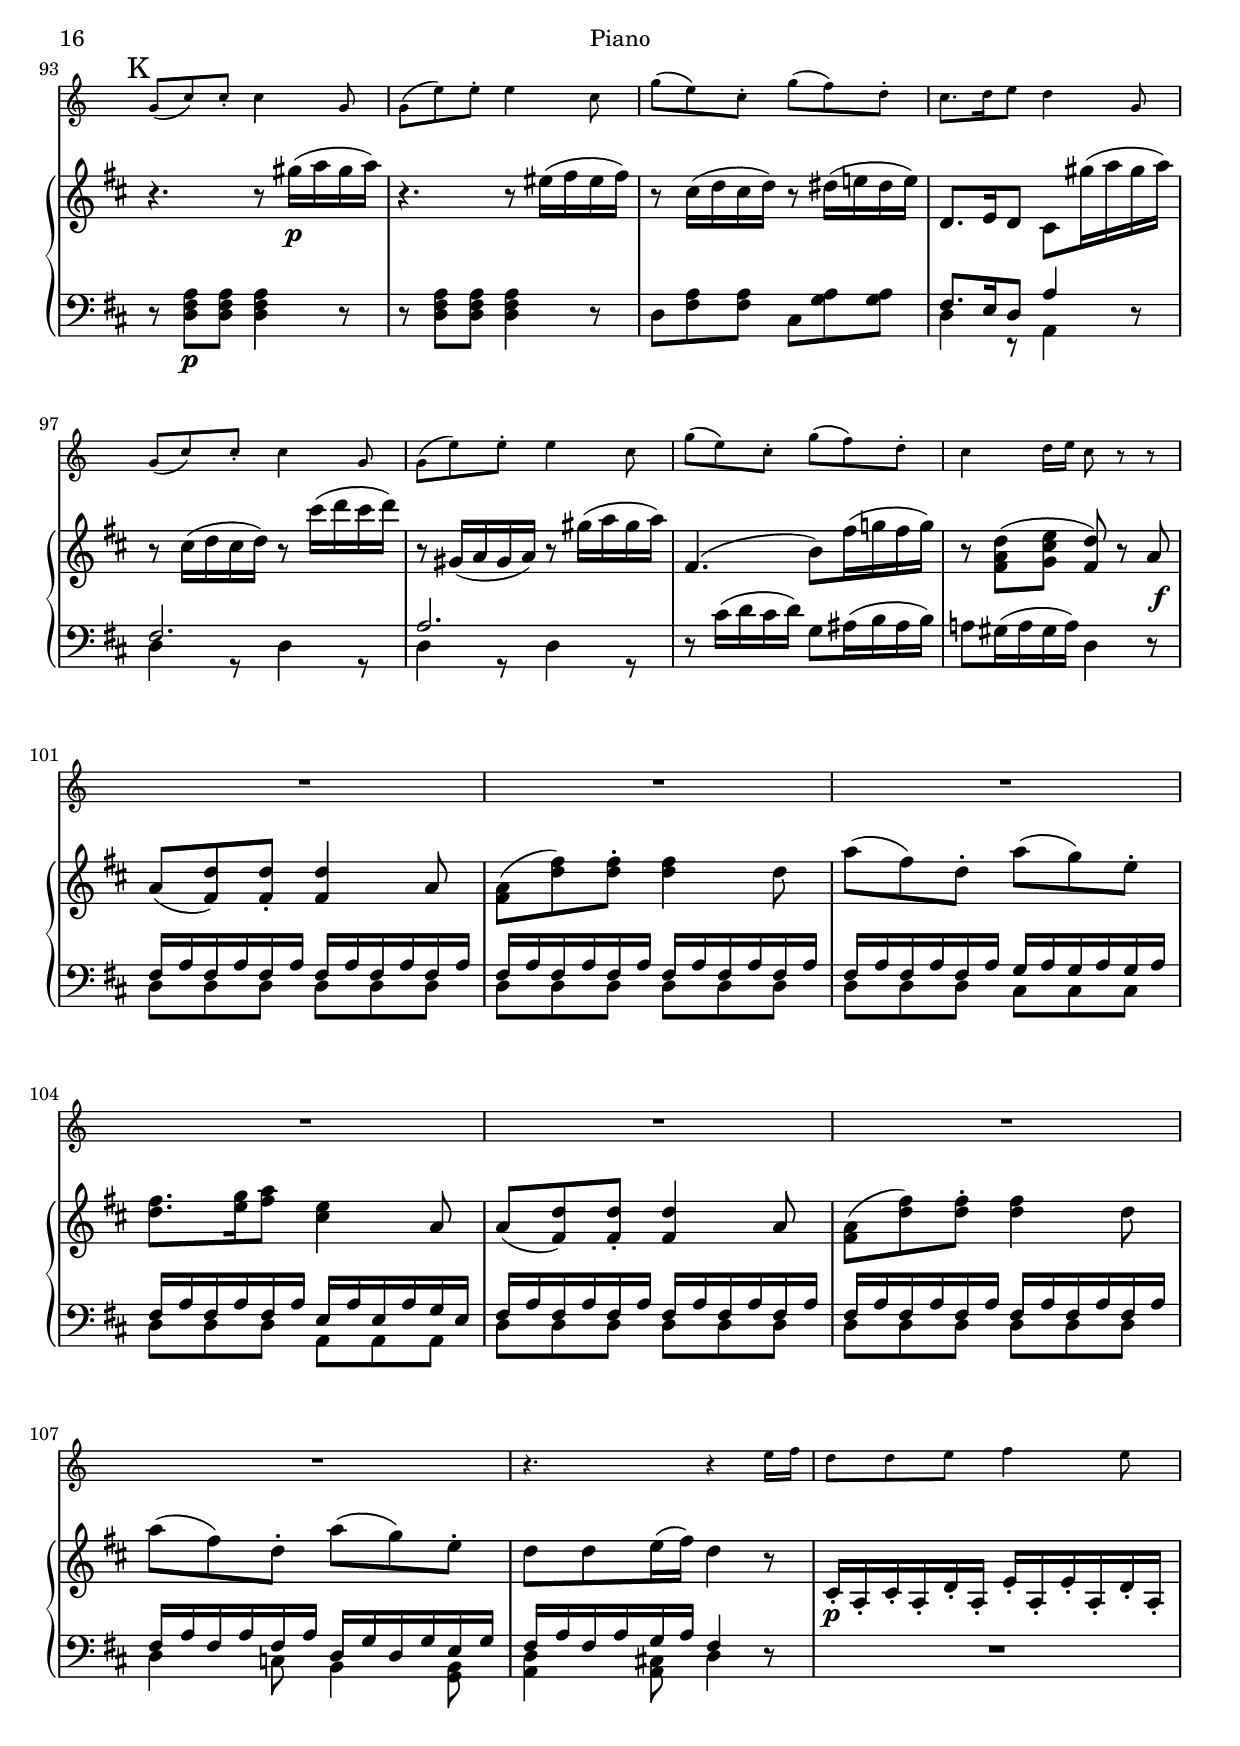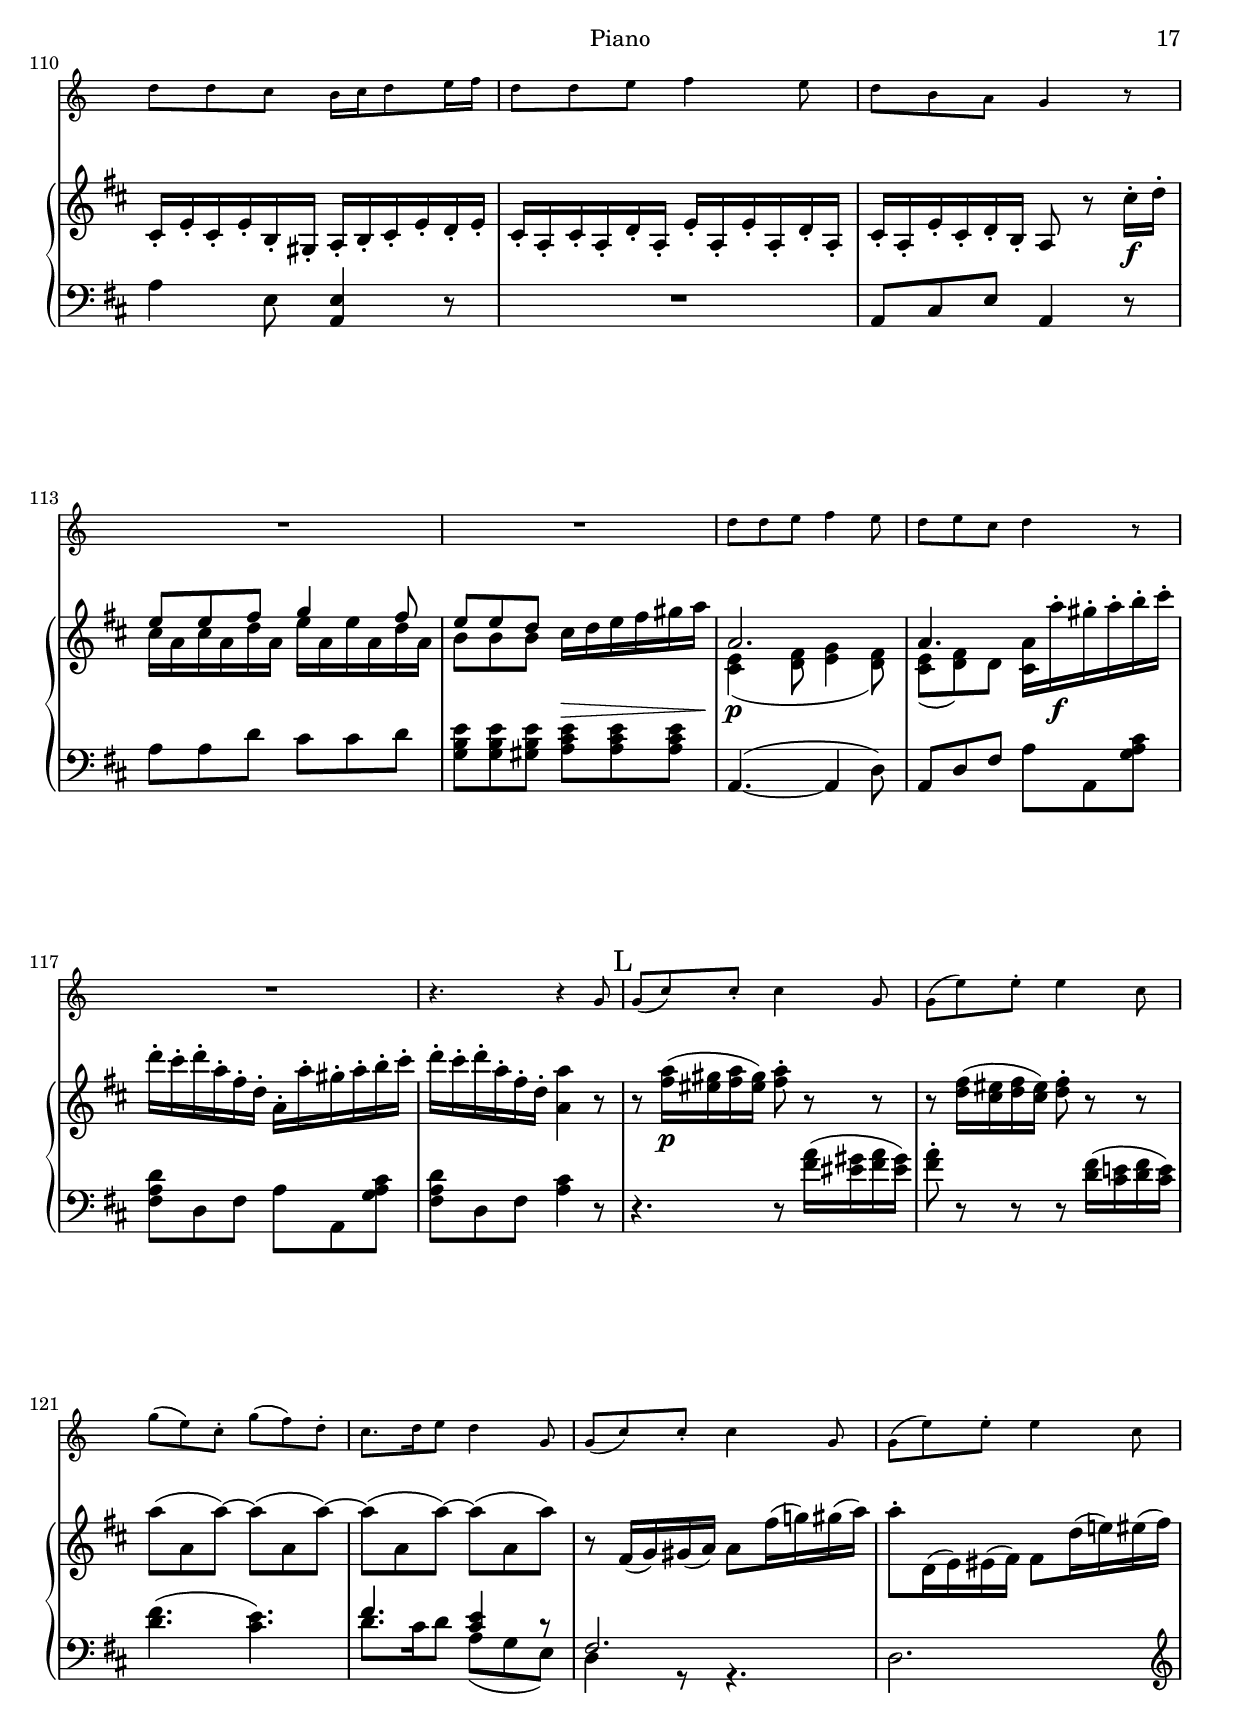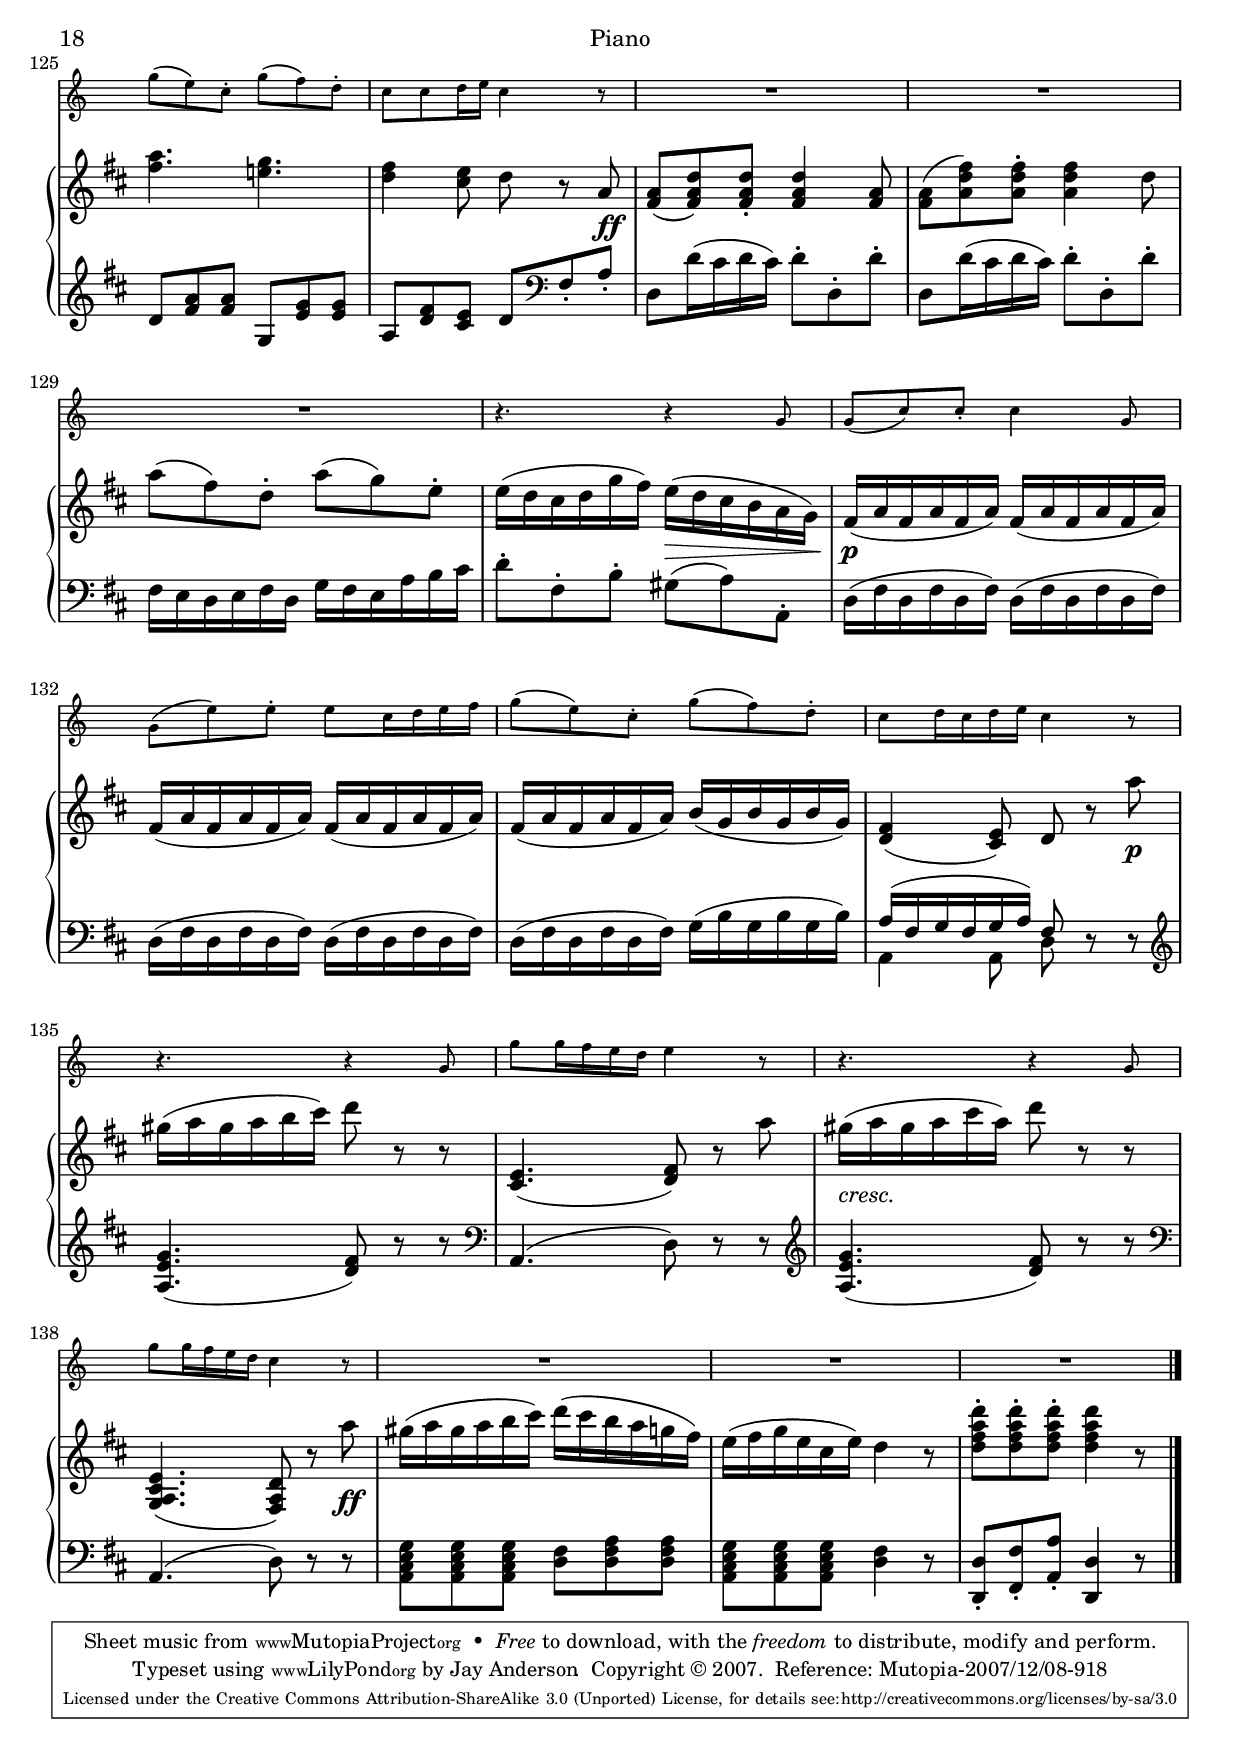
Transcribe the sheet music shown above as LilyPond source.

\version "2.13.10"

\version "2.13.10"

\include "defs.lyi"

pianoMvtIRight = \relative c''
{
  \key d \major
  a4
  d4.( fis8 e d cis d) |
  e4.( cis8 a4) a |
  e'4.( g8 fis e d e) |
  e4( fis) r d8( fis) |
  a2 g8( fis e d) |
  cis8( b) b2 g'8( e) |
  a8.( fis16) d8 d d4 \acciaccatura fis16 e16 d e fis |
  d4 r8 a'16 fis g e cis a g' e cis' a |
  <d d,>4 r8 a16 fis g e cis a g' e cis' a |
  d, d' cis, cis' b, b' a, a' g, g' fis, fis' e, e' d, d' |
  <a a'>4 <a a,>4 r a4 |
  d8 d fis16( g a fis) e4.( d8) |
  g8-. b,( cis d e8.) cis16 a8 a |
  d8 d fis16( g a fis)
    <<
      \new Voice {\voiceOne e8.( fis16 e8 fis)}
      \new Voice {\voiceTwo r8 cis4( d8)}
    >> |
  <g b,>8( <b, g> <d fis,> <cis e>) <cis e,>4( <d fis,>8) a |
  <d fis,>8 <d fis,> << {fis16( g a fis) e4.( fis8)} \\ {d4 cis4.( d8)} >> |
  <b e g>8( <b e,> <cis e,> <d fis,>) << {e8.( cis16 a8) a} \\ {a4 cis,} >> |
  <d' d,>8 <d fis,> << {fis16( g a fis)} \\ {d4} >> <e cis>8.( <fis d>16 <e cis>8) <fis d> |
  <g e b>8 <b, e,> <d fis,>( <cis e,> <d fis, d>) a'16 fis g e a, cis' |
  d8 a16 fis g e a, cis' d a cis a d a cis a |
  d8 d,, d d d4 r |

  %A
  r8 \repeat unfold 7 {<d a fis>8} |
  r8 \repeat unfold 7 {<cis a g>8} |
  r8 \repeat unfold 7 {<cis a g>8} |
  r8 <cis a g>( <d a fis>) \repeat unfold 5 {<d a fis>8} |
  r8 \repeat unfold 3 {<d a fis>} r8 \repeat unfold 3 {<d a d,>} |
  r8 \repeat unfold 3 {<d g, d>} r8 <d b>( <e cis a>) <e cis a>-. |
  <fis d a>8-. r <a fis a,>-. r <fis d a>-. r <cis a g>-. r |
  <d a fis>8 a''16 fis g e a, cis' d8 a16 fis g e a, cis' |
  d8 \repeat unfold 7 {<d,, a fis>} |
  <cis a e> e'16 cis d b e, gis' a8 e16 cis d b e, gis' |
  a8 \repeat unfold 3 {<e, cis a>} \repeat unfold 4 {<e a, e>} |
  <e gis, e>8 d'16 gis <b gis>8 <cis a>\trill <d b> d,16 gis b8 <cis a>\trill |
  <d b>4 r <d,, b gis>2( |
  <cis a>8) \repeat unfold 3 {<cis a>} r8 \repeat unfold 3 {<dis a>8} |
  <e gis,>8 e16 e' gis, gis' b, b' e, e' gis, gis' b, b' gis, gis' |
  e,8 <gis e b> e, e e4 r |

  %B
  \repeat unfold 2
  {
    r8 \repeat unfold 3 {<cis a e>} r8 \repeat unfold 3 {<e a, e>} |
    \repeat unfold 2
    {
      r8 \repeat unfold 3 {<d gis, e>}
    } |
  }
  a'8 b16 cis d e fis gis a8 a16 e b'8 b16 e, |
  cis'8 \repeat unfold 3 {<a, e cis>} r \repeat unfold 3 {<e cis a>} |
  r8 \repeat unfold 3 {<a fis b,>} r \repeat unfold 3 {<b, a fis>} |
  r8 \repeat unfold 3 {<cis a e>} r \repeat unfold 3 {<gis' d b>} |
  <a cis,>8 a'~ a16 cis b a gis b a gis fis a gis fis |
  e4 r r8 \repeat unfold 3 {<e, cis a>} |
  r8 \threex <fis b,a> r \threex <dis c a> |
  <e cis a> \repeat unfold 7 {<cis' a e>} |
  << {s1(} {\repeat unfold 4 {<b a>16 e,} \repeat unfold 4 {<b' gis> e,}} >>

  %C
  a4) r8 e'16 cis d b gis e d' b gis' e |
  <a a,>4 r8 e16 cis d b gis e d' b gis' e |
  a a' cis, cis' a, a' eis, eis' fis, fis' a, a' fis, fis' cis, cis' |
  d,8 r d16 b' d, b' cis, a' cis, a' b, gis' b, gis' |
  \repeat unfold 2
  {
    <a a,>4 r8 e16 cis d b gis e d' b gis' e |
  }
  a a' cis, cis' a, a' eis, eis' fis, fis' a, a' fis, fis' cis, cis' |
  d,8 r d16 b' d, b' cis, a' cis, a' b, gis' b, gis' |
  a a' cis, cis' a, a' eis, eis' fis, fis' a, a' fis, fis' cis, cis' |
  d,8 r d16 b' d, b' cis, a' cis, a' b, gis' b, gis' |
  <a a,>4 r r e |
  a4.( cis8 b a gis a) |
  b4.( gis8 e4) e |
  b'4.( d8 cis b a b) |
  b4( cis) r a8( cis |
  e2 d8 cis b a) |
  a( g) r g g( fis) r e |
  e( d) r fis r b r eis, |
  g( fis) r ais r b r eis, |
  g( fis) r ais r b r eis, |
  g( fis) r fis r fis r fis |

  %D
  fis4 r r2 |
  r4 c'16 a fis a \repeat unfold 4 {c a} |
  c4 r r2 |
  r8 \threex <b,, g d> r \threex <d b g> |
  r \threex <g c, g> r \threex <g cis, bes> |
  <g d b>4 r r d' |
  g4.( b8 a g fis g) |
  a4.( fis8 d4) d |
  a'4.( c8 b a g a) |
  a4( b) <b, g>8( <g e> <a fis> <fis dis>) |
  e \sevenx <e b g> |
  \twox {r \sevenx <dis b a> |}
  <dis b~ a>4( <e b g>) r8 \threex g'-. |
  \twox {g16( a) g fis g( e) cis a} |
  fis'( g) fis e fis( d) fis( d) <a' fis d a>4 r8 a |
  \twox {a16( b) a gis a( fis) d a} |
  g'( a) g fis g( e) cis e <g e cis a>4 r8 g |
  \twox {g16( a) g fis g( e) cis a} |
  <fis' d a>8 a16 a' b, b' a, a' g, g' fis, fis' e, e' d, d' |
  <a a,>8 a16 b \appoggiatura d16 cis8 b16 a d, d' a, a' fis, fis' d, d' |
  <a a,>8 a'16 b \appoggiatura d16 cis8 b16 a d, d' a, a' fis, fis' d, d' |
  <a a,>4 r r8 <a e>16( <cis a> <e cis>8.) <e cis>16 |
  <e cis>4 r r8 <cis a>16( <e cis> <g e>8.) <g e>16 |
  <g e>4 r8. <cis a g e>16 <cis a g e>4 r8. <e cis a g>16 |
  <e cis a g>8 <d fis,>-. <cis e,>-. <b d,>-. <a cis,>-. <g b,>-. <fis a,>-. <e g,>-. |

  %E
  <d fis,> \sevenx <d, a fis> |
  \twox {r8 \sevenx <cis a g>} |
  r8 <cis a g>( <d a fis>) \fivex <d a fis> |
  r8 \threex <d a fis> r \threex <d a d,> |
  r8 \threex <d b d,> r <d b>( <e cis a>) <e cis a>-. |
  <fis d a> r <a fis a,> r <fis d a> r <cis a g> r |
  <d a fis> a''16 fis g e a, cis' d8 a16 fis g e a, cis' |
  d8 \threex <d,, a d,> r \threex <d a fis> |
  <d b g> d'16 b c a d, fis' g8 d16 b c a d, fis' |
  g8 \threex <g, b, g> r \threex <fis b, a> |
  <e b g>8 e'16 g b8 <dis, b> <e b> e16 g b8 <dis, b> |
  <e b> \threex <e, b g> r8 \threex <e b g> |
  << {e2.( d4)} \\ b1 >> |
  <cis a>8 a16 a' cis, cis' e, e' a, a' cis, cis' e, e' cis, cis' |
  <a a,>8 <a e cis a> a,, a a4 r |

  %F
  r8 \fivex <cis a e> <cis a e>( <e a, g>) |
  r8 \sevenx <d a fis> |
  r8 \fivex <cis a e> <cis a e>( <e a, g>) |
  a'16( g) fis-. g-. a8-. a-. a16( b) cis-. d-. a8-. a-. |
  \twox {b16( a) g-. fis-. e8-. r} |
  a16( g) fis-. g-. a8-. a-. a16( b) cis-. d-. a8-. a-. |
  b16( a) g-. fis-. e8-. r b'16( a) g-. fis-. e8-. a,-. |
  d-. d-. fis16( g a fis) e4.( fis8) |
  g8-. b,( cis d) e8.( cis16 a8) a-. |
  d8-. d-. fis16( g a fis)
    <<
      \new Voice {\voiceOne e8.( fis16 e8 fis)}
      \new Voice {\voiceTwo r8 cis4( d8)}
    >> |
  <g b,>8( <b, g> <d fis,> <cis e>) <cis e,>4( <d fis,>8) r |

  %G
  R1*2 |
  r2 r8 cis,4( d8) |
  b g( fis e) e4( fis8) a''16 fis |
  fis( g) e cis a e' a cis cis( d) a fis d fis a fis |
  fis( g) e cis a e' a cis cis( d) a fis d8 r |
  \twox {r8 \threex <e, cis a> r8 \threex <fis d a> |}
  r8 <fis d b> <fis dis c> <fis dis c> <g e b>4 r8 <dis c>8( |
  <e b>4) r8 <dis c>8( <e b>) <g e>-. <b g>-. <g e>-. |
  r8 \fourx <fis d a> \threex <fis' d a> |
  << {s1(} {\fourx {<e d>16 a,} \fourx {<e' cis> g,}} >> |
  <d' fis,>4) r8 a'16 fis g e cis a g' e cis' a |
  <d d,>4 r8 a16 fis g e cis a g' e cis' a |
  \ottava #1
  d d' ais, ais' b, b' gis, gis' a, a' e, e' fis, fis' d, d' |
  \ottava #0
  <g, g,>8 r <b g d> r <a fis d> r <cis a g e> r |
  <d a fis d>8 a16 fis g e a, cis' d8 a16 fis g e a, cis' |
  d8 a16 fis g e a, cis' \twox {d a cis a} |
  d8 d,, d d d4 r |
}

pianoMvtILeft = \relative c
{
  \clef bass
  \key d \major
  r4
  d8 \repeat unfold 7 {<fis a d>} |
  \repeat unfold 2
  {
    a,8 \repeat unfold 7 {<g' a cis e>} |
  }
  r8 <g a cis e>( <fis a d fis>) \repeat unfold 5 {<fis a d fis>} |
  \repeat unfold 2 {d fis a d} |
  g, b d g g, b e g |
  a, d \clef treble fis a
    <<
      \new Voice {\voiceOne <a fis> <fis d> <g e> <e cis>}
      \new Voice {\voiceTwo a,4 a}
    >> |
  \clef bass
  \repeat unfold 2
  {
    \repeat unfold 2 {d,16 fis a d} \repeat unfold 2 {a, cis e a} |
  }
  <d d,>8 <cis cis,> <b b,> <a a,> <g g,> <fis fis,> <e e,> <d d,> |
  <a a'>4 <a a,> r2 |
  \clef treble
  d'4 r r8 a'16( b cis8 d) |
  b8-. g( e d cis e) a8-. g-. |
  fis4 d r8 a'( g fis |
  e4) r8 \clef bass a, d-. a-. d,-. r |
  <d d,>8 <fis d'> <d' fis> <d fis> << {<cis e>4.( <d fis>8)} \\ {r8 a( g fis)} >> |
  <e e'>8 g a d, cis e a g |
  fis4 r8 fis16 g a8 a,( g' fis) |
  e( g a <g a,> <fis d>4) r8 <g e a,> |
  <fis d>4 r8 <g e a,> <fis d> <g e a,> <fis d> <g e a,> |
  <fis d> <fis fis,> <a a,> <fis fis,> <d d,>4 r |

  %A
  <d d,>4 r r2 |
  r4 a4-. e-. cis |
  a r r2 |
  r4 d'-. a-. fis-. |
  d r fis r |
  g r g2( |
  fis8) r d-. r a'-. r <a a,>-. r |
  <d g d,>4 r8 <g e a,> <fis d>4 r8 <g e a,> |
  <fis d>4 r <d d,> r |
  <a a,> r8 <e' b' d> <a cis>4 r8 <e b' d> |
  <a cis>4 r <cis, cis,> r |
  <b b,>8 r <b' e> <a e'> <gis e'> r <b e> <a e'> |
  <gis e'>4 r <e e,>2( |
  <e a,>4) r <fis fis,> r |
  <e e,> r8 <b b,> <e e,> <gis gis,> <b b,> <gis gis,> |
  \repeat unfold 4 {<e e,>8} <e e,>4 r |

  %B
  \repeat unfold 2 {a,4 r cis r | b r e, r |}
  a8 b16 cis d e fis gis a8 a16 e b'8 b16 e, |
  cis'4 r <cis, cis,> r |
  <d d,> r <dis dis,> r |
  <e e,> r <eis eis,> r |
  <fis fis,>8 r <fis fis,> <fis fis,> <e e,> <e e,> <d d,> <d d,> |
  <cis cis,>4 r <cis cis,> r |
  <d d,>4 r <fis fis,> r |
  \repeat unfold 8 {e,8 e'} |

  %C
  \repeat unfold 2
  {
    \repeat unfold 2
    {
      \repeat unfold 2 {a,16 cis e a} \repeat unfold 2 {e,16 gis b e} |
    }
    <a a,>8 <cis cis,> <a a,> <eis eis,> <fis fis,> <a a,> <fis fis,> <cis cis,> |
    <d d,> <b' b,>16 <cis cis,> <d d,>8 <b b,> <e e,> <cis cis,>16 <d d,> <e e,>8 <e, e,> |
  }
  <a a,> <cis cis,> <a a,> <eis eis,> <fis fis,> <a a,> <fis fis,> <cis cis,> |
  <d d,> <b' b,>16 <cis cis,> <d d,>8 <b b,> <e e,> <cis cis,>16 <d d,> <e e,>8 <e, e,> |
  \repeat unfold 2
  {
    <a a,>8 \repeat unfold 7 {<a cis e>} |
  }
  \repeat unfold 2
  {
    <e e,>8 \repeat unfold 7 {<gis b d e>} |
  }
  \repeat unfold 2 {<gis b d e>} \repeat unfold 6 {<a cis e>} |
  a, \repeat unfold 4 {<cis' e>} \repeat unfold 3 {<cis e a>} |
  <b d e> r <b d> r <ais cis e> r <ais cis fis> r |
  <b fis'> r <a b dis> r <gis b e> r <g b> r |
  <fis ais> r <fis cis' e> r <fis b d> r <fis b d> r |
  <fis ais cis> r <fis cis' e> r <fis b d> r <fis b d> r |
  <fis ais cis> r <b d> r <fis ais cis> r <b d> r |

  %D
  <fis ais cis>4 r r2 |
  <d fis a c>4 \repeat unfold 6 {<d fis a c>8} |
  <d fis a c>4 r r2 |
  g,2( f |
  e ees |
  d4) \twox <d' g b>8 \twox <d fis a> \twox <d a' c> |
  g, \sevenx <d' g b> |
  \twox {d, \sevenx <d' fis a c> |}
  \twox <d fis a c> \twox <g b> b4 b, |
  <e e,> r r2 |
  r4 b-. fis-. dis-. |
  b-. r r2 |
  r4 e'-. e,-. r |
  \fourx {a16 e' cis e} |
  \twox {\fourx {a, fis' d fis} |}
  a, e' cis e a, g' e g \twox {a, e' cis e} |
  \fourx {a,16 e' cis e} |
  d8 <a' a,> <b b,> <a a,> <g g,> <fis fis,> <e e,> <d d,> |
  \twox {<a a,> a'16 b \appoggiatura d16 cis8 b16 a <d d,>8 <a a,> <fis fis,> <d d,> |}
  <a a,>8 cis16( e <a a,>8.) <a a,>16 <a a,>4 r |
  r8 cis,16( e <a a,>8.) <a a,>16 <a a,>4 r |
  r8. <a a,>16 <cis cis,>8. <a a,>16 <e e,>8. <a a,>16 <cis, cis,>8. <e e,>16 |
  <a, a,>4 r r2 |

  %E
  <d d,>4 r r2 |
  r4 a-. e-. cis-. |
  a-. r r2 |
  r4 d'-. a-. fis-. |
  d r fis r |
  g r <g' g,>2( |
  <fis fis,>8) r <d d,> r a r <a a,> r |
  <d a d,>4 r8 <g e a,> <fis d>4 r8 <g e a,> |
  <fis d>4 r <c c,>2( |
  <b b,>4) r8 <c' a d,> <b g>4 r8 <c a d,> |
  <b g>4 r a, r |
  g r8 <fis' a,>8 <e g,>4 r8 <fis a,> |
  <e g,>4 r g, r |
  << {g'2( e)} \\ {g,4 g2( gis4)} >> |
  <a e'>8 <a a,> <cis cis,> <e e,> <a a,> <cis cis,> <e e,> <cis cis,> |
  <a a,> <a a,> <a, a,> <a a,> <a a,>4 r |

  %F
  a4 r r2 |
  d4 r r2 |
  a4 r r2 |
  d8 \clef treble \threex <d' fis a> \clef bass fis, \clef treble \threex <d' fis a> |
  \clef bass e,8 \clef treble \threex <cis' g' a> \clef bass a, \clef treble \threex <cis' g' a> |
  \clef bass d,8 \clef treble \threex <d' fis a> \clef bass fis, \clef treble \threex <d' fis a> |
  \clef bass e,8 \clef treble \threex <cis' g' a> \clef bass a, \clef treble \twox <cis' g' a> <cis e g> |
  <fis d>4 r r8 a16( b cis8 d) |
  b-. g( e d) cis( e a) g-. |
  fis4 d r8 a'8( g fis) |
  e4 r8 \clef bass a,-. d-. a-. d,-. r |

  %G
  d4 r r8 a'16( b cis8 d) |
  b-. g( e d) cis( e a) g-. |
  fis4 d r8 a'8( g fis) |
  e8 r r a,-. d-. a-. d,-. r |
  a'16 e' cis e a, g' e g \twox {d a' fis a} |
  a,16 e' cis e a, g' e g d a' fis a <fis d>8 r |
  \twox {a,4( g fis2) |}
  b4( a g) r8 <a' a,>( |
  <g g,>4) r8 <a a,>8( <g g,>4) r |
  r a,-. fis-. d-. |
  \fourx {a'8 a'} |
  \twox {\twox {d,16 fis a d} \twox {a, cis e a}} |
  <d d,>8 <ais ais,> <b b,> <gis gis,> <a a,> <e e,> <fis fis,> <d d,> |
  <g g,> <e e,>16 <fis fis,> <g g,>8 <e e,> <a a,> <fis fis,>16 <g g,> <a a,>8 <a, a,> |
  <d d,>4 r8 <g e a,> <fis d>4 r8 <g e a,> |
  <fis d>4 r8 <g e a,> <fis d> <g e a,> <fis d> <g e a,> |
  <fis d> <fis fis,>-. <a a,>-. <fis fis,> <d d,>4 r4 |
}

pianoMvtIDynamics =
{
  s4_\markup{\dynamic p \italic {con molta espressione}}
  s1*4
  s1\< |
  s4 s2.\!
  s1 |
  s\ff |
  s1*2 |
  s2. s4\p |
  s1*3 |
  s2.. s8\f |
  s1*6 |

  %A
  s1\p |
  s1*6 |
  s8 s2..\f |
  s1\p |
  s8 s2..\f |
  s1\p |
  s8 s2..\f |
  s2 s\p |
  s1 |
  s\f |
  s |

  %B
  s1\p |
  s1*3 |
  s1\ff |
  s1\p |
  s1*2 |
  s1\f |
  s2 s\p |
  s1 |
  s4 s2._\markup{\italic cresc.} |
  \set crescendoText = \markup {\italic "più cresc. al"}
  \set crescendoSpanner = #'text
  \override DynamicTextSpanner #'style = #'dashed-line
  \override DynamicTextSpanner #'dash-period = #3.0
  s1\< |
  \crescHairpin

  %C
  s4 s2.\ff |
  s1*9 |
  s8 s2..\p |
  s1_\markup {\italic espressivo}
  s1*6 |
  s4. s8_\markup {\italic cresc.} s2 |
  s1\< | s\> |

  %D
  s1\! |
  s4 s2.\ff |
  s1 |
  s1\p |
  s1 |
  s4\< s2 s4\p |
  s1*7 |
  s2 s\f |
  s1*11 |
  s8 s\p\> s2. |
  s1\pp |
  s1*5 |
  s8 s2.._\markup {\italic cresc.} |
  s8 s2..\f |
  s8 s2..\p |
  s8 s2..\f |
  s8 s2..\p |
  s8 s2..\f |
  s8 s2..\p |
  s1_\markup {\italic cresc.} |
  s8 s2..\f |
  s1 |

  %F
  s1\p |
  s1*2 |
  s1_\markup {\italic grazioso} |
  s1*7 |

  %G
  s1*3 |
  s2.. s8\f |
  s1*2 |
  s1\p |
  s1 |
  s4 s2._\markup {\italic cresc.} |
  \set crescendoText = \markup {\italic "più cresc. al"}
  \set crescendoSpanner = #'text
  \override DynamicTextSpanner #'style = #'dashed-line
  \override DynamicTextSpanner #'dash-period = #3.0
  s1\< |
  \crescHairpin
  s1*2 |
  s1\ff |
  s1*6 |
}

pianoMvtIPedals =
{
}


\version "2.13.10"

\include "defs.lyi"

pianoMvtIIRight = \relative c''
{
  \key d \major
  a8
  a( <d fis,>) <d fis,>-. << {d4 a8} \\ fis4. >> |
  <a fis>8( <a fis'>) <a fis'>-. <a fis'>4 d8 |
  a'( fis) d-. a'( g) e-. |
  d8. e16 fis8 e4 a,8 |
  a( <d fis,>) <d fis,>-. << {d4 a8} \\ fis4. >> |
  <a fis>8( <a fis'>) <a fis'>-. <a fis'>4 d8 |
  a'( fis) d-. a'( g) e-. |
  d4( << {\voiceOne e16 fis d4)} \new Voice {\voiceTwo a8 fis4} >> \oneVoice r8 |
  \repeat unfold 15 {<fis d>16 a,} \threex {<g' e> a,} |
  <fis' d> a, <g' e> a, <fis' d> a, <e' cis> cis' e cis a g |
  \repeat unfold 15 {<fis d>16 a,} \threex {<g' e> a,} |
  <fis' d> a, <fis' d> a, <g' cis,> a, <fis' d>4 <fis' a,>8 |
  <<
    {
      e8( fis) gis-. a( e) e-. |
      e-. fis16( e fis gis a8)
    }
    \\
    {
      a,4 d8 cis cis cis |
      a4 d8 cis
    }
  >> r8 <cis e>-. |
  <cis e>( <b d>) <b d>-. <b d>( <a cis>) <a cis>-. |
  <gis b>-. <a cis>-. <cis e>-. <gis b>16( <fis a> <e gis> <d fis> <cis e> <b d>) |
  <e cis>8( <fis d>) <gis b,>-. <a cis,>( <cis e,>) <e cis>-. |
  <e cis>( <fis d>) <gis b,>-. <a a,>( <cis e,>) <e cis>-. |
  <fis, d>( <d' fis,>) <cis e,>-. \appoggiatura <cis e,>16 <b d,>8 <a cis,> <gis b,> |
  <a cis,>16( <gis b,> <a cis,> <cis e,> <b d,> <gis b,>) <a a,>8 r r |

  %H
  \repeat unfold 2
  {
    <e, cis>8( <fis d>) <d b>-. <cis a>( <d b>) <e cis>-. |
    <e cis>8( <fis d>) <d b>-. <cis a> r <a' cis e> |
    <b d>-. b'16( gis e d) cis8-. a'16( e cis a) |
  }
  \alternative
  {
    {
      <b gis>8-. <cis a>-. <dis a fis>-. << {e4 r8} \\ {<gis, e>16( <fis d> <e cis> <fis d> <e cis> <d b>)} >> |
    }
    {
      <e' cis>8( <d b>) <b gis>-. a4 r8 |
    }
  }
  r8 <cis a e>-. r r <e cis a>-. r |
  r4. r4 e16( fis) |
  g8-. g-. g-. g << {\voiceOne e cis} \new Voice {\voiceTwo r8 e,16( fis)} >> \oneVoice |
  <a g>8 <a g> <a g> <a fis>16( <b g> <a fis> <fis d> <g e> <e a,>) |
  \repeat unfold 15 {<fis d>16 a,} \threex {<g' e> a,} |
  <fis' d> a, <e' cis> a, <fis' d> a, <e' cis>8 <a cis,>16( <g e> <fis d> <e cis>) |
  \repeat unfold 15 {<fis d>16 a,} \threex {<g' e> a,} |
  <fis' d> a, <fis' d> a, <g' cis,> a, <fis' d>8 r a8 |
  a( d) d-. d4 a8 |
  a( <fis' d>) <fis d>-. <fis d>16( g a fis g e) |
  <<
    {
      s4. fis16( g a fis g e) |
      e( d cis d cis d) a8 r cis |
      d r r a a cis16(\trill b32 cis) |
    }
    \\
    {
      e16( d cis d cis d a8) r cis
      a4 r8 fis16( g a fis g e) |
      e( d cis d cis d) d4 a'8 |
    }
  >>
  <a d> <a' d fis> <a d fis> <a d fis>4 <a e'>8 |
  <d fis,>16( <cis e,> <d fis,> <fis a,> <e g,> <cis e,>) <d fis,>( <cis e,> <d fis,> <fis a,> <e g,> <cis e,>) |
  <d fis,>-. <cis e,>-. <d fis,>-. <cis e,>-. <b d,>-. <a cis,>-. <gis b,>-. <fis a,>-. <e gis,>-. <d fis,>-. <cis e,>-. <b d,>-. |
  << {a16-. gis-. a-. fis-. gis-. eis-.} \\ {cis8} >> fis16-. <gis eis>-. <a fis>-. <b gis>-. <cis a>-. <dis fis,>-. |
  <e e,>8 e e e e e |
  <<
    {fis( d' cis d b gis) | e4( fis16 gis a4) a8 | a4.}
    \\
    {e4. d | d cis4 cis8 | cis4.}
  >> \appoggiatura <e cis'>16 <d b'>8( <cis a'> <d b'>) |
  <cis a'> a a \threex g |

  %I
  \threex <a f> \threex <g e> |
  <g e> <f d> <e cis> \threex <f d> |
  \threex <f d> <g bes,>4( <f b,>8) |
  <g cis, a> <f d a> <e cis a> d4 a'8 |
  a'4.( g |
  f16) a-. g-. f-. g-. a-. bes-. g-. e-. c-. bes-. g-. |
  f8 <g e> <a ees> <bes d,> <c c,> <d bes,> |
  << {a16( bes b c d c)} \\ {f,8 e f} >> <g e>16( <f d> <e c> <d bes> <c a> <bes g>) |
  a8-. c-. f-. bes,-. c-. e-. |
  a,-. d-. f-. \appoggiatura c16 bes8( a bes) |
  a8 \fivex <c a>-. |
  a8-. c-. f-. bes,-. c-. e-. |
  \twox {a,8-. c-. f-.} |
  g,-. bes-. d-. cis-. e-. a-. |
  bes,-. d-. f-. bes,-. d-. g-. |
  cis, <e cis> \fourx <a e cis> |
  \fourx <fis c> <fis bes,> <fis c> |
  <g bes,> \twox <g d bes> \threex <d bes> |
  \threex <c a> \threex <bes g> |
  \threex <a f> \threex <bes e,> |
  <a f> r r r4 a'8 |
  a cis e a4 g8 |
  g16( f e f e f) g( f e f e d) |
  e4. d8 f d |
  cis-. e-. a-. a,-. r r |
  r4. a'4( g8) g( f) f <f a,>4( <e g,>8) |
  \appoggiatura e16 <d f,>8 <cis e,> <d d,> <f f,> <e e,> <d d,> |
  <cis cis,> e( gis a a, g' |
  f) r r <f, d b>4.( |
  <e cis>8) cis'( e a a, g' |
  f) r r <gis, f d>4.(
  <a e c>8) r \threex {gis'( a)( a,)} r8 |

  %K
  r4. r8 gis'16( a gis a) |
  r4. r8 eis16( fis eis fis) |
  r8 cis16( d cis d) r8 dis16( e dis e) |
  d,8. e16 d8 cis8 gis''16( a gis a) |
  r8 cis,16( d cis d) r8 cis'16( d cis d) |
  r8 gis,,16( a gis a) r8 gis'16( a gis a) |
  fis,4.( b8) fis'16( g fis g) |
  r8 <d a fis>( <e cis g> <d fis,>) r8 a |
  a( <d fis,>) <d fis,>-. <d fis,>4 a8 |
  <a fis>8( <d fis>) <d fis>-. <d fis>4 d8 |
  a'( fis) d-. a'( g) e-. |
  <fis d>8. <g e>16 <a fis>8 <e cis>4 a,8 |
  a( <d fis,>) <d fis,>-. <d fis,>4 a8 |
  <a fis>8( <d fis>) <d fis>-. <d fis>4 d8 |
  a'( fis) d-. a'( g) e-. |
  d8 d e16( fis) d4 r8 |
  cis,16-. a-. cis-. a-. d-. a-. e'-. a,-. e'-. a,-. d-. a-. |
  cis-. e-. cis-. e-. b-. gis-. a-. b-. cis-. e-. d-. e-. |
  cis-. a-. cis-. a-. d-. a-. e'-. a,-. e'-. a,-. d-. a-. |
  cis-. a-. e'-. cis-. d-. b-. a8 r cis'16-. d-. |
  <<
    {e8 e fis g4 fis8 | e8 e d}
    \\
    {cis16 a cis a d a e' a, e' a, d a | b8 b b}
  >> cis16 d e fis gis a |
  <<
    {a,2. | a4.}
    \\
    {<e cis>4( <fis d>8 <g e>4 <fis d>8) | <e cis>( <fis d>) d}
  >> <a' cis,>16 a'-. gis-. a-. b-. cis-. |
  d-. cis-. d-. a-. fis-. d-. a-. a'-. gis-. a-. b-. cis-. |
  d-. cis-. d-. a-. fis-. d-. <a' a,>4 r8 |
  
  %L
  r8 <a fis>16( <gis eis> <a fis> <gis eis>) <a fis>8-. r r |
  r8 <fis d>16( <eis cis> <fis d> <eis cis>) <fis d>8-. r r |
  \threex {a8( a, a'~)} a( a, a') |
  r8 fis,16( g) gis( a) a8 fis'16( g) gis( a) |
  a8-. d,,16( e) eis( fis) fis8 d'16( e) eis( fis) |
  <a fis>4. <g e> |
  <fis d>4 <e cis>8 d r a |
  <a fis>( <d a fis>) <d a fis>-. <d a fis>4 <a fis>8 |
  <a fis>( <fis' d a>) <fis d a>-. <fis d a>4 d8 |
  a'( fis) d-. a'( g) e-. |
  e16( d cis d g fis) e( d cis b a g) |
  \fivex {fis16( a fis a fis a)} b( g b g b g) |
  <fis d>4( <e cis>8) d r a'' |
  gis16( a gis a b cis) d8 r r |
  <e,, cis>4.( <fis d>8) r a' |
  gis16( a gis a cis a) d8 r r |
  <e,, cis a g>4.( <d a fis>8) r a''8 |
  gis16( a gis a b cis) d( cis b a g fis) |
  e( fis g e cis e) d4 r8 |
  \threex <d fis a d>-. <d fis a d>4 r8 |
}

pianoMvtIILeft = \relative c
{
  \clef bass
  \key d \major
  r8
  \fivex
  {
    <<
      { \threex {fis16 a} }
      \\
      { \threex d,8 }
    >>
  }
  <<
    { \threex {g16 a} }
    \\
    { \threex cis,8 }
  >> |
  <<
    { fis16 a e a d, a' a, a' cis, a' e g }
    \\
    { d8 a d a4. }
  >> |
  \fivex
  {
    <<
      { \threex {fis'16 a} }
      \\
      { \threex d,8 }
    >>
  }
  <<
    { \threex {b16 e} }
    \\
    { \threex g,8 }
  >> |
  <<
    { \twox {d'16 fis} cis g' fis4 }
    \\
    { \threex a,8 d4 }
  >> r8 |
  \fivex {<d d,>4 r8} <cis cis,>4 r8 |
  <d d,>4 r8 <a a,>4 r8 |
  \fivex {<d d,>4 r8} <g g,>4 r8 |
  <a a,>4 <a, a,>8 <d a b,>4 r8 |
  <cis' cis,>8( <d d,>) <b b,>-. <a a,>4 r8 |
  <cis cis,>8( <d d,>) <b b,>-. <a a,>( <cis cis,>) <a a,>-. |
  \threex { \threex <e e,>8 } <e e,>4 r8 |
  <a a,>2.~ | <a a,> |
  <d, d,>4. <e e,> |
  <a a,>4 <e e,>8 <a, a,> r r |

  %H
  R2. |
  r4. r4 <a' a,>8 |
  \threex {<gis b d>16 e} \threex {<a cis> e} |
  \threex {e, e'} e,4 r8 |
  a'4 r8 r4. |
  r r4 <a a,>8 |
  \threex {<gis b d>16 e} \threex {<a cis> e} |
  <e e'>8 <e e'> <e d'> <a cis>4 r8 |
  r a-. r r <a a,>-. r |
  R2.*2 |
  r4. r4 a,16( cis) |
  d8 <d d,> <d d,> <d d,>4 r8 |
  \threex <d d,>8 <d d,>4 r8 |
  <d d,>4 r8 <cis cis,>4 r8 |
  <d d,>4 r8 <a a,>4 r8 |
  \twox {\threex <d d,>8 <d d,>4 r8 |}
  <d d,>4 r8 <g, g,>4 r8 |
  <a a,>4 <a a,>8 <d a d,>8 r r |
  R2. |
  r4. r4 \clef treble a'8 |
  a( <d fis>) <d fis>-. <d fis>4 \clef bass a,8 |
  a( <d fis>) <d fis>-. <d fis>4 a8 |
  a( fis') fis-. fis16( g a fis g e) |
  e( d cis d cis d) a8 r \appoggiatura d'32 cis16( b32 cis) |
  d8 \fivex <a a,> |
  <d d,> \twox <d, d,> \threex <e e,> |
  \twox <fis fis,> <gis eis cis> fis fis <a b,> |
  <gis e> r r r4 cis8( |
  d4. b gis4 e8 a4) a,8 |
  \threex <e' a cis> <e gis d'> \twox <e e'> |
  <a e'> \repeat unfold 5 a,8 |
  
  %I
  \repeat unfold 9 a d4 c8 |
  bes4. g4( gis8) |
  a4 a8 d4 r8 |
  \threex <f a d> \threex <e a cis> |
  \threex <d f a d> \threex <c e g bes> |
  << {a'8 bes c f,4. | f8 g a g4} \\ {f4. bes, | c c4} >> r8 |
  f4.( c |
  d bes4 c8 |
  f,4) r8 r4. |
  f'4 r8 c4 r8 |
  <f f,>4 r8 r4. |
  g,4.( a | bes2.) |
  a4 r8 r4. |
  d2.( |
  g,4.) bes4.( |
  c2.~) | c |
  f,8 \fivex <f' a c> |
  \sixx <e a cis> |
  \sixx <d f a d> |
  \threex <cis g' a cis> \threex <d f a d> |
  \threex <a' cis> <a a,>-. <b b,>-. <cis cis,>-. |
  <d d,>4 r8 <cis a>8-. <d b>-. <e cis>-. |
  d4 r8 <cis, a>8-. <d b>-. <e cis>-. |
  <f d>4 r8 <a, f>-. <bes g>-. <b gis>-. |
  a-. r r <cis' e>4.(\sf |
  <d f>8) r r gis,,4.( |
  a8) r r <c e g bes>4.(\sf |
  <d f a>8) r r bes4.( |
  a8 r \clef treble <f'' d>8( <e cis>4 <f d>8
  <e cis>4 <f d>8 <e cis>4) r8 \clef bass

  %K
  << \twox {r8 \twox <d, fis a>8 <d fis a>4 r8 |} {s8 s\p} >>
  d <fis a> <fis a> cis <g' a> <g a> |
  << {fis8. e16 d8 a'4} \\ {d,4 r8 a4} >> r8 |
  << {fis'2. | a |} \\ {\fourx {d,4 r8}} >> |
  r8 cis'16( d cis d) g,8 ais16( b ais b) |
  a8 gis16( a gis a) d,4 r8 |
  <<
    {
      \repeat unfold 15 {fis16 a} \threex {g a} |
      \threex {fis16 a} e a e a g e |
      \repeat unfold 15 {fis16 a} d, g d g e g |
      fis a fis a g a fis4
    }
    \\
    {
      \repeat unfold 15 d8 \threex cis |
      \threex d \threex a |
      \repeat unfold 12 d |
      d4 c8 b4 <b g>8 |
      <d a>4 <cis a>8 d4
    }
  >> r8 |
  R2. |
  a'4 e8 <e a,>4 r8 |
  R2. |
  a,8 cis e a,4 r8 |
  a'8 a d cis cis d |
  <g, b e> <g b e> <gis b e> \threex <a cis e> |
  a,4.~( a4 d8) |
  a d fis a a, <g' a cis> |
  <fis a d> d fis a a, <g' a cis> |
  <fis a d> d fis <a cis>4 r8 |

  %L
  r4. r8 <fis' a>16( <eis gis> <fis a> <eis gis>) |
  <fis a>8-. r r r <d fis>16( <cis e> <d fis> <cis e>) |
  <d fis>4.( <cis e>) |
  << {fis4. <e cis>4 r8 | fis,2. |} \\ {d'8. cis16 d8 a( g e)| d4 r8 r4. |} >>
  d2. |
  \clef treble
  d'8 \twox <fis a> g, \twox <e' g> |
  a, <d fis> <cis e> d \clef bass fis,-. a-. |
  \twox {d, d'16( cis d cis) d8-. d,-. d'-. |}
  fis,16 e d e fis d g fis e a b cis |
  d8-. fis,-. b-. gis( a) a,-. |
  \fivex {d16( fis d fis d fis)} g( b g b g b) |
  << {a( fis g fis g a) fis8} \\ {a,4 a8 d} >> r8 r |
  \twox
  {
    \clef treble
    <a' e' g>4.( <d fis>8) r r |
    \clef bass
    a,4.( d8) r r |
  }
  \threex <a cis e g> <d fis> \twox <d fis a> |
  \threex <a cis e g> <d fis>4 r8 |
  <d d,>8-. <fis fis,>-. <a a,>-. <d, d,>4 r8 |
}

pianoMvtIIDynamics =
{
  s8\f
  s2.*8 |
  s2._\markup{\dynamic p \italic legato} |
  s2.*6 |
  s4. s4 s8\f |
  s2.*8 |

  %H
  s2.\p |
  s4. s4 s8\f |
  s2. |
  s4. s\> |
  s2.\! |
  s4. s4 s8\f |
  s4. s\p |
  s2. |
  s8 s_\markup {\italic cresc.} s s4. |
  s2. |
  s\> |
  s4.\f s_\markup{\italic dim.} |
  s2.\p |
  s2.*6 |
  s4. s4 s8\f |
  s2. |
  s4. s4 s8\f |
  s2.*7 |
  s8 s8_\markup {\italic dolce} s s4. |
  s2.*2 |
  s4.\< s\> |
  s2.\p |

  %I
  s2.*3 |
  s4. s4 s8\f |
  s2.*4 |
  s2.\p |
  s2.*8 |
  s8 s_\markup {\italic cresc.} s s4. |
  s2.*2 |
  s4. s4 s8\f |
  s2.*3 |
  s4. s\> |
  s\! s\p |
  s2. |
  s\< |
  s8 s\f s s4. |
  s4. s\p |
  s8 s\f s s4. |
  s4. s\p |
  s4 s8\sf s4\p s8\sf |
  s4\p s8\sf s4\p s8 |

  %K
  s4. s8 s\p s |
  s2.*6 |
  s4. s4 s8\f |
  s2.*8 |
  s2.\p |
  s2.*2 |
  s4. s4 s8\f |
  s2. |
  s4. s\> |
  s2.\p |
  s4. s16 s\f s8 s |
  s2.*2 |

  %L
  s8 s\p s s4. |
  s2.*6 |
  s4. s4 s8\ff |
  s2.*3 |
  s4. s\> |
  s2.\p |
  s2.*2 |
  s4. s4 s8\p |
  s2.*2 |
  s2._\markup {\italic cresc.} |
  s4. s4 s8\ff |
  s2.*3 |
}

pianoMvtIIPedals =
{
}


\version "2.13.10"

hornMvtI = \relative c''
{
  #(define afterGraceFraction (cons 31 32))
  \transposition d
  r4
  R1*20 |
  r2 r4 g4 |
  c4. e8 d c b c |
  d4. b8 g4 g |
  d'4. f8 e d c d |
  d4( e) r c8 e |
  g2 f8 e d c |
  b a a2 f'8 d |
  g e c c c4 d16 c d e |
  c4 r r2 |
  c4. g8 c e g e |
  d4 r r2 |
  d4. e16 fis g8 fis e d |
  c4 r r2 |
  r8 c c c c d16 e d8 c |
  b( d) d( g) g4.( cis,8) |
  d4 r r2 |
  r2 r4 d |
  \repeat unfold 2
  {
    d16 c b c d8 d d16 e fis g d8 d |
    \repeat unfold 2 {e16 d c b a8 r} |
  }
  R1 |
  g2 g' | a, e' |
  d c4.\trill b16 c |
  b4 r r2 |
  g8 a16 b c d e fis g2 |
  e cis |
  d4. e16 fis \times 2/3 {g8 fis e} \times 2/3 {d c b} |
  \afterGrace a1\startTrillSpan {g16[ a]\stopTrillSpan} |
  g4 r r2 |
  R1*20 |
  r4 e'-.( e-. e-.) |
  e1~ |
  e8( f fis g f e d c) |
  f2 a, |
  bes b |
  c2. d8 e |
  f4 r r2 |
  R1*2 |
  r2 r4 a,4 |
  d4. f8 e d cis d |
  e4. cis8 a4 a |
  e'4. g8 f e d e |
  e4( f) r2 |
  R1*11 |
  r2 r4 g,4 |
  c4. e8 d c b c |
  d4. b8 g4 g |
  d'4. f8 e d c d |
  d4( e) r c8 e |
  g2 f8 e d c |
  b a a2 f'8 d |
  g e c c c4 d16 c d e |
  c4 r r2 |
  c2 b8 c d e |
  f4 r r2 |
  f4. e16 d cis8 d e cis |
  d4 r r2 |
  d2 d4. d8 |
  d16 e d e f g f g a8 f d c |
  b4 r r2 |
  r2 r8 g g g |
  g16 a b a b c d c d e f e f8 b, |
  c c e c g4 r8 g |
  g16 a b a b c d c d e f e f8 b, |
  c4 r r2 |
  R1*6 |
  r2 r4 r8 g |
  c c e16 f g e d4. e8 |
  f a, b c d8. b16 g8 g |
  c c e16 f g e d4. e8 |
  f a, c b b4( c8) r |
  R1 |
  r2 r4 r8 g |
  \repeat unfold 2
  {
    g16 a b c d e f d g8. e16 c8 c |
  }
  c4 cis d16 cis d e d e f e |
  d cis d e d e f e d cis d e d e f d |
  c8 e g2 f16 e d c |
  \afterGrace d1\startTrillSpan {c16[ d]\stopTrillSpan} |
  c4 r r2 |
  R1*6 |
}


\version "2.13.10"

hornMvtII = \relative c''
{
  \transposition d
  r8
  R2.*7 |
  r4. r4 g8 |
  g( c) c-. c4 g8 |
  g( e') e-. e4 c8 |
  g'( e) c-. g'( f) d-. |
  c8. d16 e8 d4 g,8 |
  g( c) c-. c4 g8 |
  g( e') e-. e4 c8 |
  g'( e) c-. g'( f) d-. |
  c4 d16 e c4 r8 |

  R2.*7 |
  r4. r4 d8 |
  d( e) fis-. g( d) d-. |
  d e16( d e fis) g8 r r |
  R2. |
  r4. r4 d8 |
  d( e) fis-. g( d) d-. |
  d e16( d e fis) g4 r8 |
  r4. r8 d d |
  d c a g4 g16 a |
  b8 r b16 c d8 r d16 e |
  f8 f f f d b |
  g g g g g g |
  g4 r8 r4 g8 |

  g( c) c-. c4 g8 |
  g( e') e-. e4 c8 |
  g'( e) c-. g'( f) d-. |
  c8. d16 e8 d4 g,8 |
  g( c) c-. c4 g8 |
  g( e') e-. e4 c8 |
  g'( e) c-. g'( f) d-. |
  c c d16 e c4 r8 |

  R2.*13 |
  r4. r4 g8 |
  c4 ees8 d4 f8 |
  f ees d ees r g, |
  c4 ees8 d f ees |
  d c b c4 r8 |
  R2.*4 |
  g'4.( f |
  ees) \grace g16 f8( ees f) |
  ees4 r8 r4. |
  ees4.( f) |
  g8 g g g g g |
  aes4.( g~) |
  g( f) |
  g4 r8 r4. |
  g4 g8 g f g |
  aes4.( f |
  ees d |
  ees f) |
  ees4 r8 r4. |

  R2.*3 |
  r4. r4 g,8 |
  g c ees g4 f8 |
  f ees ees ees4 d8 |
  c b c ees d c |
  b4 r8 r4. |
  r8 c c ees d c |
  g'4 r8 r4. |
  r8 c, c ees d c |
  g2.~ |
  g4.~ g4 g8-. |

  g( c) c-. c4 g8 |
  g( e') e-. e4 c8 |
  g'( e) c-. g'( f) d-. |
  c8. d16 e8 d4 g,8 |
  g( c) c-. c4 g8 |
  g( e') e-. e4 c8 |
  g'( e) c-. g'( f) d-. |
  c4 d16 e c8 r r |

  R2.*7 |
  r4. r4 e16 f |
  d8 d e f4 e8 |
  d d c b16 c d8 e16 f |
  d8 d e f4 e8 |
  d b a g4 r8 |
  R2.*2 |
  d'8 d e f4 e8 |
  d e c d4 r8 |
  R2. |
  r4. r4 g,8 |

  g( c) c-. c4 g8 |
  g( e') e-. e4 c8 |
  g'( e) c-. g'( f) d-. |
  c8. d16 e8 d4 g,8 |
  g( c) c-. c4 g8 |
  g( e') e-. e4 c8 |
  g'( e) c-. g'( f) d-. |
  c c d16 e c4 r8 |

  R2.*3 |
  r4. r4 g8 |
  g( c) c-. c4 g8 |
  g( e') e-. e c16 d e f |
  g8( e) c-. g'( f) d-. |
  c d16 c d e c4 r8 |
  r4. r4 g8 |
  g' g16 f e d e4 r8 |
  r4. r4 g,8 |
  g' g16 f e d c4 r8 |
  R2.*3 |
}


\include "defs.lyi"

instrument = "Piano"

\paper
{
  ragged-last-bottom = ##f
}

\book
{
  \include "Header.lyi"
  \score
  {
    <<
      \new Staff
      \with
      {
        fontSize = #-3
        \override StaffSymbol #'staff-space = #(magstep -3)
      }
      {
        #(set-accidental-style 'modern)
        \hornMvtI
      }
      \new PianoStaff
      <<
        \new Staff="RH"
        {
          #(set-accidental-style 'modern)
          \set Staff.extraNatural = ##f
          \pianoMvtIRight
        }

        \new Dynamics = "dynamics" \pianoMvtIDynamics

        \new Staff="LH"
        {
          #(set-accidental-style 'modern)
          \set Staff.extraNatural = ##f
          << \pianoMvtILeft \pianoMvtIPedals \outlineMvtI >>
        }

        %\new Dynamics = "pedals" \pianoPedalsMvtI
      >>
    >>
    \layout
    {
    }
    \header { piece = " " }
  }
  \score
  {
    <<
      \new Staff
      \with
      {
        fontSize = #-3
        \override StaffSymbol #'staff-space = #(magstep -3)
      }
      {
        #(set-accidental-style 'modern)
        \hornMvtII
      }
      \new PianoStaff
      <<
        \new Staff="RH"
        {
          #(set-accidental-style 'modern)
          \set Staff.extraNatural = ##f
          \pianoMvtIIRight
        }

        \new Dynamics = "dynamics" \pianoMvtIIDynamics

        \new Staff="LH"
        {
          #(set-accidental-style 'modern)
          \set Staff.extraNatural = ##f
          << \pianoMvtIILeft \pianoMvtIIPedals \outlineMvtII >>
        }

        %\new Dynamics = "pedals" \pianoPedalsMvtI
      >>
    >>
    \layout
    {
    }
    \header { piece = " " }
  }

  %midi
  \score
  {
    <<
      \new Staff
      {
        \set Staff.midiInstrument = "french horn"
        \hornMvtI
        \spacer
        \hornMvtII
      }
      \new PianoStaff
      <<
        \new Staff="RH"
        {
          << \pianoMvtIRight \pianoMvtIDynamics \pianoMvtIPedals >>
          \spacer
          << \pianoMvtIIRight \pianoMvtIIDynamics \pianoMvtIIPedals >>
        }
        \new Staff="LH"
        {
          << \pianoMvtILeft \pianoMvtIDynamics \pianoMvtIPedals >>
          \spacer
          << \pianoMvtIILeft \pianoMvtIIDynamics \pianoMvtIIPedals >>
        }
      >>
      {
        << \midiOutlineMvtI \outlineMvtI >>
        \spacer
        << \midiOutlineMvtII \outlineMvtII >>
      }
    >>
    \midi { }
  }
}
